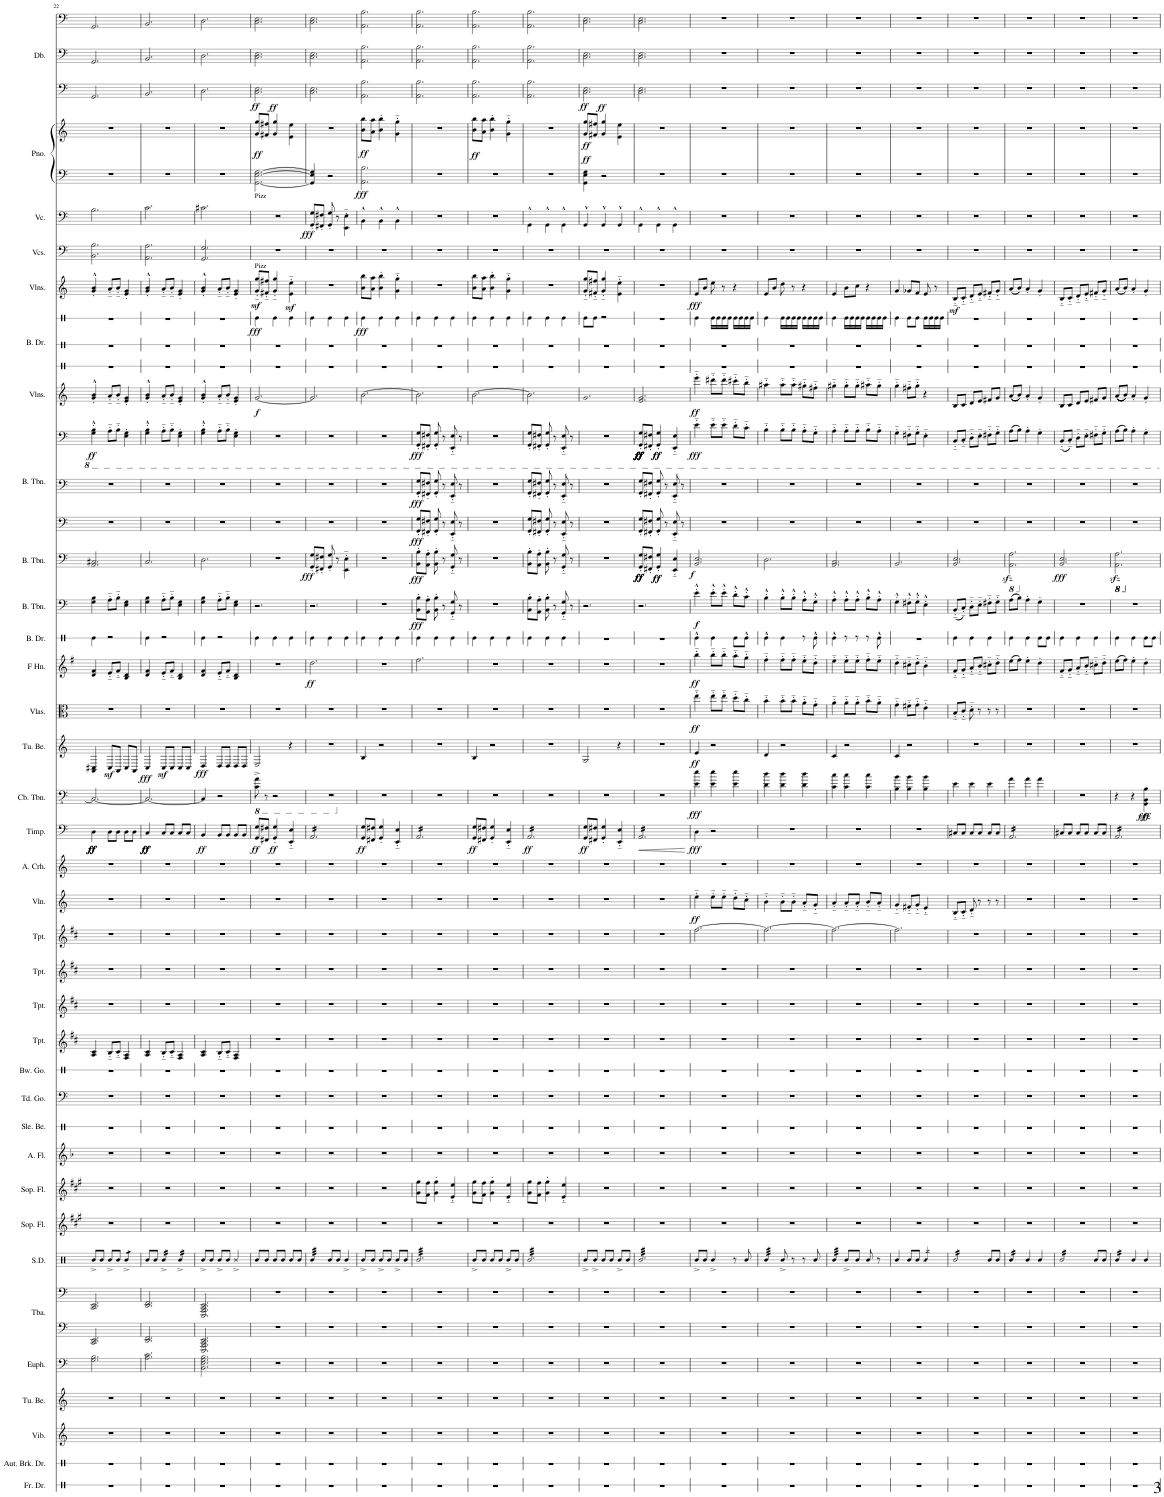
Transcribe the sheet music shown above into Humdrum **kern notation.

**kern	**kern	**kern	**kern	**kern	**kern	**kern	**kern	**kern	**kern	**kern	**kern	**kern	**kern	**kern	**kern	**kern	**kern	**kern	**dynam	**kern	**kern	**dynam	**kern	**dynam	**kern	**dynam	**kern	**dynam	**kern	**dynam	**kern	**kern	**dynam	**kern	**dynam	**kern	**kern	**kern	**dynam	**kern	**dynam	**kern	**kern	**kern	**dynam	**kern	**dynam	**kern	**kern	**dynam	**kern	**kern	**dynam	**kern	**kern	**kern
*part35	*part34	*part33	*part32	*part31	*part30	*part30	*part29	*part28	*part27	*part26	*part25	*part24	*part23	*part22	*part21	*part20	*part19	*part18	*part18	*part17	*part16	*part16	*part15	*part15	*part14	*part14	*part13	*part13	*part12	*part12	*part11	*part10	*part10	*part9	*part9	*part8	*part8	*part8	*part8	*part7	*part7	*part6	*part6	*part6	*part6	*part5	*part5	*part4	*part3	*part3	*part2	*part2	*part2	*part1	*part1	*part1
*staff43	*staff42	*staff41	*staff40	*staff39	*staff38	*staff37	*staff36	*staff35	*staff34	*staff33	*staff32	*staff31	*staff30	*staff29	*staff28	*staff27	*staff26	*staff25	*staff25	*staff24	*staff23	*staff23	*staff22	*staff22	*staff21	*staff21	*staff20	*staff20	*staff19	*staff19	*staff18	*staff17	*staff17	*staff16	*staff16	*staff15	*staff14	*staff13	*staff13/14/15	*staff12	*staff12	*staff11	*staff10	*staff9	*staff9/10/11	*staff8	*staff8	*staff7	*staff6	*staff6	*staff5	*staff4	*staff4/5	*staff3	*staff2	*staff1
*I"Frame Drum	*I"Automobile Brake Drums	*I"Vibraphone	*I"Tubular Bells	*I"Euphonium	*I"Tuba	*	*I"Snare Drum	*I"Soprano Flute	*I"Soprano Flute	*I"Alto Flute	*I"Sleigh Bells	*I"Tuned Gongs	*I"Bowl Gongs	*I"Trumpet	*I"Trumpet	*I"Trumpet	*I"Trumpet	*I"Violin	*	*I"Alto Crumhorn	*I"Timpani	*	*I"Contrabass Trombone	*	*I"Tubular Bells	*	*I"Violas	*	*I"Horn in F	*	*I"Bass Drum	*I"Bass Trombone	*	*I"Bass Trombone	*	*I"Bass Trombone	*	*	*	*I"Violins	*	*I"Bass Drum	*	*	*	*I"Violins	*	*I"Violoncellos	*I"Violoncello	*	*I"Grand Piano	*	*	*I"Double Bass	*	*
*I'Fr. Dr.	*I'Aut. Brk. Dr.	*I'Vib.	*I'Tu. Be.	*I'Euph.	*I'Tba.	*	*I'S.D.	*I'Sop. Fl.	*I'Sop. Fl.	*I'A. Fl.	*I'Sle. Be.	*I'Td. Go.	*I'Bw. Go.	*I'Tpt.	*I'Tpt.	*I'Tpt.	*I'Tpt.	*I'Vln.	*	*I'A. Crh.	*I'Timp.	*	*I'Cb. Tbn.	*	*I'Tu. Be.	*	*I'Vlas.	*	*	*	*I'B. Dr.	*I'B. Tbn.	*	*I'B. Tbn.	*	*I'B. Tbn.	*	*	*	*I'Vlns.	*	*I'B. Dr.	*	*	*	*I'Vlns.	*	*I'Vcs.	*I'Vc.	*	*I'Pno.	*	*	*I'Db.	*	*
!!LO:PB:g=z
*clefX	*clefX	*clefG2	*clefG2	*clefF4	*clefF4	*clefF4	*clefX	*clefG2	*clefG2	*clefG2	*clefX	*clefF4	*clefX	*clefG2	*clefG2	*clefG2	*clefG2	*clefG2	*	*clefG2	*clefF4	*	*clefFv4	*	*clefG2	*	*clefC3	*	*clefG2	*	*clefX	*clefF4	*	*clefF4	*	*clefF4	*clefF4	*clefF4	*	*clefG2	*	*clefX	*clefX	*clefX	*	*clefG2	*	*clefF4	*clefF4	*	*clefF4	*clefG2	*	*clefF4	*clefF4	*clefF4
*	*	*	*	*	*	*	*	*Trd-2c-3	*Trd-2c-3	*Trd3c5	*	*	*Trd7c12	*Trd1c2	*Trd1c2	*Trd1c2	*Trd1c2	*	*	*Trd12c21	*	*	*	*	*	*	*	*	*Trd4c7	*	*	*	*	*	*	*	*	*	*	*	*	*	*	*	*	*	*	*	*	*	*	*	*	*Trd7c12	*Trd7c12	*Trd7c12
*k[]	*k[]	*k[]	*k[]	*k[]	*k[]	*k[]	*k[]	*k[f#c#g#]	*k[f#c#g#]	*k[b-]	*k[]	*k[]	*k[]	*k[f#c#]	*k[f#c#]	*k[f#c#]	*k[f#c#]	*k[]	*	*k[]	*k[]	*	*k[]	*	*k[]	*	*k[]	*	*k[f#]	*	*k[]	*k[]	*	*k[]	*	*k[]	*k[]	*k[]	*	*k[]	*	*k[]	*k[]	*k[]	*	*k[]	*	*k[]	*k[]	*	*k[]	*k[]	*	*k[]	*k[]	*k[]
*M3/4	*M3/4	*M3/4	*M3/4	*M3/4	*M3/4	*M3/4	*M3/4	*M3/4	*M3/4	*M3/4	*M3/4	*M3/4	*M3/4	*M3/4	*M3/4	*M3/4	*M3/4	*M3/4	*	*M3/4	*M3/4	*	*M3/4	*	*M3/4	*	*M3/4	*	*M3/4	*	*M3/4	*M3/4	*	*M3/4	*	*M3/4	*M3/4	*M3/4	*	*M3/4	*	*M3/4	*M3/4	*M3/4	*	*M3/4	*	*M3/4	*M3/4	*	*M3/4	*M3/4	*	*M3/4	*M3/4	*M3/4
=22	=22	=22	=22	=22	=22	=22	=22	=22	=22	=22	=22	=22	=22	=22	=22	=22	=22	=22	=22	=22	=22	=22	=22	=22	=22	=22	=22	=22	=22	=22	=22	=22	=22	=22	=22	=22	=22	=22	=22	=22	=22	=22	=22	=22	=22	=22	=22	=22	=22	=22	=22	=22	=22	=22	=22	=22
!	!	!	!	!	!	!	!	!	!	!	!	!	!	!	!	!	!	!	!	!	!	!LO:DY:b	!	!	!	!	!	!	!	!	!	!	!	!	!	!	!	!	!	!	!	!	!	!	!	!	!	!	!	!	!	!	!	!	!	!
!	!	!	!	!	!	!	!	!	!	!	!	!	!	!	!	!	!	!	!	!	!	!LO:DY:n=1:b	!	!	!	!	!	!	!	!	!	!	!	!	!	!	!	!	!	!	!	!	!	!	!	!	!	!	!	!	!	!	!	!	!	!
!	!	!	!	!	!	!	!	!	!	!	!	!	!	!	!	!	!	!	!	!	!	!LO:DY:n=2:b	!	!	!	!	!	!	!	!	!	!	!	!	!	!	!	!	!LO:DY:b	!	!	!	!	!	!	!	!	!	!	!	!	!	!	!	!	!
2.r	2.r	2.r	2.r	2.G\ 2.B\	2.CC/ 2.EE/	2.CC/ 2.EE/	8R^/L	2.r	2.r	2.r	2.r	2.r	2.r	4A/ 4c#/	2.r	2.r	2.r	2.r	.	2.r	4D\	ff ff ff	2.CC/_	.	4AA/ 4C#X/	.	2.r	.	4d/ 4f#/	.	4Re\	4G\ 4B\	.	2.AA/ 2.C#X/	.	2.r	2.r	4GG\'^^ 4BB\'^^	ff	4g/'^^ 4b/'^^	.	2.r	2.r	2.r	.	4g/'^^ 4b/'^^	.	2.BB\ 2.B\	2.B\	.	2.r	2.r	.	2.GG/	2.GG/	2.GG/
.	.	.	.	.	.	.	8R/J	.	.	.	.	.	.	.	.	.	.	.	.	.	.	.	.	.	.	.	.	.	.	.	.	.	.	.	.	.	.	.	.	.	.	.	.	.	.	.	.	.	.	.	.	.	.	.	.	.
!	!	!	!	!	!	!	!	!	!	!	!	!	!	!	!	!	!	!	!	!	!	!	!	!	!	!LO:DY:b	!	!	!	!	!	!	!	!	!	!	!	!	!	!	!	!	!	!	!	!	!	!	!	!	!	!	!	!	!	!
.	.	.	.	.	.	.	8R^/L	.	.	.	.	.	.	8B'~/L	.	.	.	.	.	.	8D\L	.	.	.	8C#/L	mf	.	.	8e'~/L	.	2r	8A'~\L	.	.	.	.	.	8AA'~\L	.	8a'~/L	.	.	.	.	.	8a'~/L	.	.	.	.	.	.	.	.	.	.
.	.	.	.	.	.	.	8R/J	.	.	.	.	.	.	8c#'~/J	.	.	.	.	.	.	8D\J	.	.	.	8AA/J	.	.	.	8f#'~/J	.	.	8B'~\J	.	.	.	.	.	8BB'~\J	.	8b'~/J	.	.	.	.	.	8b'~/J	.	.	.	.	.	.	.	.	.	.
*	*	*	*	*	*	*	*tremolo	*	*	*	*	*	*	*	*	*	*	*	*	*	*	*	*	*	*	*	*	*	*	*	*	*	*	*	*	*	*	*	*	*	*	*	*	*	*	*	*	*	*	*	*	*	*	*	*	*
.	.	.	.	.	.	.	8R^/L	.	.	.	.	.	.	4F#/ 4A/	.	.	.	.	.	.	8D\L	.	.	.	8C#/L	.	.	.	4B/ 4d/	.	.	4E\ 4G\	.	.	.	.	.	4EE\' 4GG\'	.	4e/' 4g/'	.	.	.	.	.	4e/' 4g/'	.	.	.	.	.	.	.	.	.	.
.	.	.	.	.	.	.	8R^/J	.	.	.	.	.	.	.	.	.	.	.	.	.	8D\J	.	.	.	8AA/J	.	.	.	.	.	.	.	.	.	.	.	.	.	.	.	.	.	.	.	.	.	.	.	.	.	.	.	.	.	.	.
=23	=23	=23	=23	=23	=23	=23	=23	=23	=23	=23	=23	=23	=23	=23	=23	=23	=23	=23	=23	=23	=23	=23	=23	=23	=23	=23	=23	=23	=23	=23	=23	=23	=23	=23	=23	=23	=23	=23	=23	=23	=23	=23	=23	=23	=23	=23	=23	=23	=23	=23	=23	=23	=23	=23	=23	=23
!	!	!	!	!	!	!	!	!	!	!	!	!	!	!	!	!	!	!	!	!	!	!LO:DY:b	!	!	!	!	!	!	!	!	!	!	!	!	!	!	!	!	!	!	!	!	!	!	!	!	!	!	!	!	!	!	!	!	!	!
!	!	!	!	!	!	!	!	!	!	!	!	!	!	!	!	!	!	!	!	!	!	!LO:DY:n=1:b	!	!	!	!	!	!	!	!	!	!	!	!	!	!	!	!	!	!	!	!	!	!	!	!	!	!	!	!	!	!	!	!	!	!
!	!	!	!	!	!	!	!	!	!	!	!	!	!	!	!	!	!	!	!	!	!	!LO:DY:n=2:b	!	!	!	!LO:DY:b	!	!	!	!	!	!	!	!	!	!	!	!	!	!	!	!	!	!	!	!	!	!	!	!	!	!	!	!	!	!
2.r	2.r	2.r	2.r	2.A\ 2.c\	2.DD/ 2.FF/	2.DD/ 2.FF/	8R/L	2.r	2.r	2.r	2.r	2.r	2.r	4A/ 4c#/	2.r	2.r	2.r	2.r	.	2.r	4C/	ff ff ff	2.CC/_	.	4C/	fff	2.r	.	4d/ 4f#/	.	4Re\	4G\ 4B\	.	2.C/	.	2.r	2.r	4GG\'^^ 4BB\'^^	.	4g/'^^ 4b/'^^	.	2.r	2.r	2.r	.	4g/'^^ 4b/'^^	.	2.AA\ 2.A\	2.c\	.	2.r	2.r	.	2.BB/	2.BB/	2.BB/
.	.	.	.	.	.	.	8R/J	.	.	.	.	.	.	.	.	.	.	.	.	.	.	.	.	.	.	.	.	.	.	.	.	.	.	.	.	.	.	.	.	.	.	.	.	.	.	.	.	.	.	.	.	.	.	.	.	.
!	!	!	!	!	!	!	!	!	!	!	!	!	!	!	!	!	!	!	!	!	!	!	!	!	!	!LO:DY:b	!	!	!	!	!	!	!	!	!	!	!	!	!	!	!	!	!	!	!	!	!	!	!	!	!	!	!	!	!	!
.	.	.	.	.	.	.	16R^/LL	.	.	.	.	.	.	8B'~/L	.	.	.	.	.	.	8C/L	.	.	.	8C/L	mf	.	.	8e'~/L	.	2r	8A'~\L	.	.	.	.	.	8AA'~\L	.	8a'~/L	.	.	.	.	.	8a'~/L	.	.	.	.	.	.	.	.	.	.
.	.	.	.	.	.	.	16R^/	.	.	.	.	.	.	.	.	.	.	.	.	.	.	.	.	.	.	.	.	.	.	.	.	.	.	.	.	.	.	.	.	.	.	.	.	.	.	.	.	.	.	.	.	.	.	.	.	.
.	.	.	.	.	.	.	16R^/	.	.	.	.	.	.	8c#'~/J	.	.	.	.	.	.	8C/J	.	.	.	8C/J	.	.	.	8f#'~/J	.	.	8B'~\J	.	.	.	.	.	8BB'~\J	.	8b'~/J	.	.	.	.	.	8b'~/J	.	.	.	.	.	.	.	.	.	.
.	.	.	.	.	.	.	16R^/JJ	.	.	.	.	.	.	.	.	.	.	.	.	.	.	.	.	.	.	.	.	.	.	.	.	.	.	.	.	.	.	.	.	.	.	.	.	.	.	.	.	.	.	.	.	.	.	.	.	.
.	.	.	.	.	.	.	16R^/LL	.	.	.	.	.	.	4F#/ 4A/	.	.	.	.	.	.	8C/L	.	.	.	8C/L	.	.	.	4B/ 4d/	.	.	4E\ 4G\	.	.	.	.	.	4EE\' 4GG\'	.	4e/' 4g/'	.	.	.	.	.	4e/' 4g/'	.	.	.	.	.	.	.	.	.	.
.	.	.	.	.	.	.	16R^/	.	.	.	.	.	.	.	.	.	.	.	.	.	.	.	.	.	.	.	.	.	.	.	.	.	.	.	.	.	.	.	.	.	.	.	.	.	.	.	.	.	.	.	.	.	.	.	.	.
.	.	.	.	.	.	.	16R^/	.	.	.	.	.	.	.	.	.	.	.	.	.	8C/J	.	.	.	8C/J	.	.	.	.	.	.	.	.	.	.	.	.	.	.	.	.	.	.	.	.	.	.	.	.	.	.	.	.	.	.	.
.	.	.	.	.	.	.	16R^/JJ	.	.	.	.	.	.	.	.	.	.	.	.	.	.	.	.	.	.	.	.	.	.	.	.	.	.	.	.	.	.	.	.	.	.	.	.	.	.	.	.	.	.	.	.	.	.	.	.	.
=24	=24	=24	=24	=24	=24	=24	=24	=24	=24	=24	=24	=24	=24	=24	=24	=24	=24	=24	=24	=24	=24	=24	=24	=24	=24	=24	=24	=24	=24	=24	=24	=24	=24	=24	=24	=24	=24	=24	=24	=24	=24	=24	=24	=24	=24	=24	=24	=24	=24	=24	=24	=24	=24	=24	=24	=24
!	!	!	!	!	!	!	!	!	!	!	!	!	!	!	!	!	!	!	!	!	!	!LO:DY:b	!	!	!	!LO:DY:b	!	!	!	!	!	!	!	!	!	!	!	!	!	!	!	!	!	!	!	!	!	!	!	!	!	!	!	!	!	!
2.r	2.r	2.r	2.r	2.BB\ 2.E\ 2.G\ 2.B\	2.EEE/ 2.AAA/ 2.CC/ 2.EE/	2.EEE/ 2.AAA/ 2.CC/ 2.EE/	8R^/L	2.r	2.r	2.r	2.r	2.r	2.r	4A/ 4c#/	2.r	2.r	2.r	2.r	.	2.r	4BB/	ff	4CC/]	.	4D/	fff	2.r	.	4d/ 4f#/	.	4Re\	4G\ 4B\	.	2.D\	.	2.r	2.r	4GG\'^^ 4BB\'^^	.	4g/'^^ 4b/'^^	.	2.r	2.r	2.r	.	4g/'^^ 4b/'^^	.	2.GG/ 2.G/	2.c#X\	.	2.r	2.r	.	2.D\	2.D\	2.D\
.	.	.	.	.	.	.	8R/J	.	.	.	.	.	.	.	.	.	.	.	.	.	.	.	.	.	.	.	.	.	.	.	.	.	.	.	.	.	.	.	.	.	.	.	.	.	.	.	.	.	.	.	.	.	.	.	.	.
.	.	.	.	.	.	.	8R^/L	.	.	.	.	.	.	8B'~/L	.	.	.	.	.	.	8BB/L	.	2r	.	8D/L	.	.	.	8e'~/L	.	2r	8A'~\L	.	.	.	.	.	8AA'~\L	.	8a'~/L	.	.	.	.	.	8a'~/L	.	.	.	.	.	.	.	.	.	.
.	.	.	.	.	.	.	8R/J	.	.	.	.	.	.	8c#'~/J	.	.	.	.	.	.	8BB/J	.	.	.	8D/J	.	.	.	8f#'~/J	.	.	8B'~\J	.	.	.	.	.	8BB'~\J	.	8b'~/J	.	.	.	.	.	8b'~/J	.	.	.	.	.	.	.	.	.	.
.	.	.	.	.	.	.	4R^/	.	.	.	.	.	.	4F#/ 4A/	.	.	.	.	.	.	8BB/L	.	.	.	8D/L	.	.	.	4B/ 4d/	.	.	4E\ 4G\	.	.	.	.	.	4EE\' 4GG\'	.	4e/' 4g/'	.	.	.	.	.	4e/' 4g/'	.	.	.	.	.	.	.	.	.	.
.	.	.	.	.	.	.	.	.	.	.	.	.	.	.	.	.	.	.	.	.	8BB/J	.	.	.	8D/J	.	.	.	.	.	.	.	.	.	.	.	.	.	.	.	.	.	.	.	.	.	.	.	.	.	.	.	.	.	.	.
=25	=25	=25	=25	=25	=25	=25	=25	=25	=25	=25	=25	=25	=25	=25	=25	=25	=25	=25	=25	=25	=25	=25	=25	=25	=25	=25	=25	=25	=25	=25	=25	=25	=25	=25	=25	=25	=25	=25	=25	=25	=25	=25	=25	=25	=25	=25	=25	=25	=25	=25	=25	=25	=25	=25	=25	=25
*	*	*	*	*	*	*	*	*	*	*	*	*	*	*	*	*	*	*	*	*	*	*	*8ba	*	*	*	*	*	*	*	*	*	*	*	*	*	*	*	*	*	*	*	*	*	*	*	*	*	*	*	*	*	*	*	*	*
!	!	!	!	!	!	!	!	!	!	!	!	!	!	!	!	!	!	!	!	!	!	!	!	!	!	!	!	!	!	!	!	!	!	!	!	!	!	!	!	!	!	!	!	!	!	!	!	!	!LO:TX:a:t=Pizz	!	!	!	!	!	!	!
!	!	!	!	!	!	!	!	!	!	!	!	!	!	!	!	!	!	!	!	!	!	!	!	!	!	!	!	!	!	!	!	!	!	!	!	!	!	!	!	!	!	!	!	!	!	!LO:TX:a:t=Pizz	!	!	!	!	!	!	!	!	!	!
!	!	!	!	!	!	!	!	!	!	!	!	!	!	!	!	!	!	!	!	!	!	!LO:DY:b	!	!	!	!	!	!	!	!	!	!	!	!	!	!	!	!	!	!	!LO:DY:b	!	!	!	!LO:DY:b	!	!LO:DY:b	!	!	!	!	!	!LO:DY:a=2	!	!	!
!	!	!	!	!	!	!	!	!	!	!	!	!	!	!	!	!	!	!	!	!	!	!	!	!	!	!	!	!	!	!	!	!	!	!	!	!	!	!	!	!	!	!	!	!	!	!	!	!	!	!	!	!	!LO:DY:n=1:a	!	!	!
2.r	2.r	2.r	2.r	2.r	2.r	2.r	8R/L	2.r	2.r	2.r	2.r	2.r	2.r	2.r	2.r	2.r	2.r	2.r	.	2.r	8GG/ 8G/L	ff	8CC\^ 8AA\^	.	2E/	.	2.r	.	2.r	.	4Re\	2.r	.	2.r	.	2.r	2.r	2.r	.	[2.g/	f	2.r	2.r	4Re\	fff	8g/'~ 8gg/'~L	mf	2.r	2.r	.	[2.GG\ [2.E\ [2.G\	8g/ 8gg/L	ff ff	2.C\ 2.E\	2.C\ 2.E\	2.C\ 2.E\
.	.	.	.	.	.	.	8R/J	.	.	.	.	.	.	.	.	.	.	.	.	.	8FF#X/ 8F#X/J	.	8r	.	.	.	.	.	.	.	.	.	.	.	.	.	.	.	.	.	.	.	.	.	.	8f#X/'~ 8ff#X/'~J	.	.	.	.	.	8f#X/ 8ff#X/J	.	.	.	.
!	!	!	!	!	!	!	!	!	!	!	!	!	!	!	!	!	!	!	!	!	!	!LO:DY:b	!	!	!	!	!	!	!	!	!	!	!	!	!	!	!	!	!	!	!	!	!	!	!	!	!	!	!	!	!	!	!LO:DY:n=2:a	!	!	!
.	.	.	.	.	.	.	8R/L	.	.	.	.	.	.	.	.	.	.	.	.	.	4GG/' 4G/'	ff	2r	.	.	.	.	.	.	.	4Re\	.	.	.	.	.	.	.	.	.	.	.	.	4Re\	.	4g/'~ 4gg/'~	.	.	.	.	.	4g/ 4gg/	ff	.	.	.
.	.	.	.	.	.	.	8R/J	.	.	.	.	.	.	.	.	.	.	.	.	.	.	.	.	.	.	.	.	.	.	.	.	.	.	.	.	.	.	.	.	.	.	.	.	.	.	.	.	.	.	.	.	.	.	.	.	.
!	!	!	!	!	!	!	!	!	!	!	!	!	!	!	!	!	!	!	!	!	!	!	!	!	!	!	!	!	!	!	!	!	!	!	!	!	!	!	!	!	!	!	!	!	!	!	!LO:DY:b	!	!	!	!	!	!	!	!	!
.	.	.	.	.	.	.	8R/L	.	.	.	.	.	.	.	.	.	.	.	.	.	4EE/'~ 4E/'~	.	.	.	4r	.	.	.	.	.	4Re\	.	.	.	.	.	.	.	.	.	.	.	.	4Re\	.	4e\'~ 4ee\'~	mf	.	.	.	.	4e\ 4ee\	.	.	.	.
.	.	.	.	.	.	.	8R/J	.	.	.	.	.	.	.	.	.	.	.	.	.	.	.	.	.	.	.	.	.	.	.	.	.	.	.	.	.	.	.	.	.	.	.	.	.	.	.	.	.	.	.	.	.	.	.	.	.
=26	=26	=26	=26	=26	=26	=26	=26	=26	=26	=26	=26	=26	=26	=26	=26	=26	=26	=26	=26	=26	=26	=26	=26	=26	=26	=26	=26	=26	=26	=26	=26	=26	=26	=26	=26	=26	=26	=26	=26	=26	=26	=26	=26	=26	=26	=26	=26	=26	=26	=26	=26	=26	=26	=26	=26	=26
!	!	!	!	!	!	!	!	!	!	!	!	!	!	!	!	!	!	!	!	!	!	!	!	!	!	!	!	!	!	!LO:DY:b	!	!	!	!	!LO:DY:b	!	!	!	!	!	!	!	!	!	!	!	!	!	!	!LO:DY:b	!	!	!	!	!	!
*	*	*	*	*	*	*	*	*	*	*	*	*	*	*	*	*	*	*	*	*	*tremolo	*	*	*	*	*	*	*	*	*	*	*	*	*	*	*	*	*	*	*	*	*	*	*	*	*	*	*	*	*	*	*	*	*	*	*
2.r	2.r	2.r	2.r	2.r	2.r	2.r	32R/LLL	2.r	2.r	2.r	2.r	2.r	2.r	2.r	2.r	2.r	2.r	2.r	.	2.r	16AA/LL	.	2.r	.	2.r	.	2.r	.	2.dd\	ff	4Re\	2.r	.	8GG/' 8G/'L	fff	2.r	2.r	2.r	.	2.g/]	.	2.r	2.r	4Re\	.	2.r	.	2.r	8GG/' 8G/'L	fff	4GG/] 4E/] 4G/]	2.r	.	2.C\ 2.E\	2.C\ 2.E\	2.C\ 2.E\
.	.	.	.	.	.	.	32R/	.	.	.	.	.	.	.	.	.	.	.	.	.	.	.	.	.	.	.	.	.	.	.	.	.	.	.	.	.	.	.	.	.	.	.	.	.	.	.	.	.	.	.	.	.	.	.	.	.
.	.	.	.	.	.	.	32R/	.	.	.	.	.	.	.	.	.	.	.	.	.	16AA/	.	.	.	.	.	.	.	.	.	.	.	.	.	.	.	.	.	.	.	.	.	.	.	.	.	.	.	.	.	.	.	.	.	.	.
.	.	.	.	.	.	.	32R/	.	.	.	.	.	.	.	.	.	.	.	.	.	.	.	.	.	.	.	.	.	.	.	.	.	.	.	.	.	.	.	.	.	.	.	.	.	.	.	.	.	.	.	.	.	.	.	.	.
.	.	.	.	.	.	.	32R/	.	.	.	.	.	.	.	.	.	.	.	.	.	16AA/	.	.	.	.	.	.	.	.	.	.	.	.	8FF#X/' 8F#X/'J	.	.	.	.	.	.	.	.	.	.	.	.	.	.	8FF#X/' 8F#X/'J	.	.	.	.	.	.	.
.	.	.	.	.	.	.	32R/	.	.	.	.	.	.	.	.	.	.	.	.	.	.	.	.	.	.	.	.	.	.	.	.	.	.	.	.	.	.	.	.	.	.	.	.	.	.	.	.	.	.	.	.	.	.	.	.	.
.	.	.	.	.	.	.	32R/	.	.	.	.	.	.	.	.	.	.	.	.	.	16AA/	.	.	.	.	.	.	.	.	.	.	.	.	.	.	.	.	.	.	.	.	.	.	.	.	.	.	.	.	.	.	.	.	.	.	.
.	.	.	.	.	.	.	32R/JJJ	.	.	.	.	.	.	.	.	.	.	.	.	.	.	.	.	.	.	.	.	.	.	.	.	.	.	.	.	.	.	.	.	.	.	.	.	.	.	.	.	.	.	.	.	.	.	.	.	.
.	.	.	.	.	.	.	8R/L	.	.	.	.	.	.	.	.	.	.	.	.	.	16AA/	.	.	.	.	.	.	.	.	.	4Re\	.	.	8GG/' 8G/'	.	.	.	.	.	.	.	.	.	4Re\	.	.	.	.	8GG/' 8G/'	.	2r	.	.	.	.	.
.	.	.	.	.	.	.	.	.	.	.	.	.	.	.	.	.	.	.	.	.	16AA/	.	.	.	.	.	.	.	.	.	.	.	.	.	.	.	.	.	.	.	.	.	.	.	.	.	.	.	.	.	.	.	.	.	.	.
.	.	.	.	.	.	.	8R/J	.	.	.	.	.	.	.	.	.	.	.	.	.	16AA/	.	.	.	.	.	.	.	.	.	.	.	.	8r	.	.	.	.	.	.	.	.	.	.	.	.	.	.	8r	.	.	.	.	.	.	.
.	.	.	.	.	.	.	.	.	.	.	.	.	.	.	.	.	.	.	.	.	16AA/	.	.	.	.	.	.	.	.	.	.	.	.	.	.	.	.	.	.	.	.	.	.	.	.	.	.	.	.	.	.	.	.	.	.	.
.	.	.	.	.	.	.	4R^/	.	.	.	.	.	.	.	.	.	.	.	.	.	16AA/	.	.	.	.	.	.	.	.	.	4Re\	.	.	4EE\'~ 4E\'~	.	.	.	.	.	.	.	.	.	4Re\	.	.	.	.	4EE\'~ 4E\'~	.	.	.	.	.	.	.
.	.	.	.	.	.	.	.	.	.	.	.	.	.	.	.	.	.	.	.	.	16AA/	.	.	.	.	.	.	.	.	.	.	.	.	.	.	.	.	.	.	.	.	.	.	.	.	.	.	.	.	.	.	.	.	.	.	.
.	.	.	.	.	.	.	.	.	.	.	.	.	.	.	.	.	.	.	.	.	16AA/	.	.	.	.	.	.	.	.	.	.	.	.	.	.	.	.	.	.	.	.	.	.	.	.	.	.	.	.	.	.	.	.	.	.	.
.	.	.	.	.	.	.	.	.	.	.	.	.	.	.	.	.	.	.	.	.	16AA/JJ	.	.	.	.	.	.	.	.	.	.	.	.	.	.	.	.	.	.	.	.	.	.	.	.	.	.	.	.	.	.	.	.	.	.	.
*	*	*	*	*	*	*	*	*	*	*	*	*	*	*	*	*	*	*	*	*	*Xtremolo	*	*	*	*	*	*	*	*	*	*	*	*	*	*	*	*	*	*	*	*	*	*	*	*	*	*	*	*	*	*	*	*	*	*	*
=27	=27	=27	=27	=27	=27	=27	=27	=27	=27	=27	=27	=27	=27	=27	=27	=27	=27	=27	=27	=27	=27	=27	=27	=27	=27	=27	=27	=27	=27	=27	=27	=27	=27	=27	=27	=27	=27	=27	=27	=27	=27	=27	=27	=27	=27	=27	=27	=27	=27	=27	=27	=27	=27	=27	=27	=27
*	*	*	*	*	*	*	*	*	*	*	*	*	*	*	*	*	*	*	*	*	*	*	*X8ba	*	*	*	*	*	*	*	*	*	*	*	*	*	*	*	*	*	*	*	*	*	*	*	*	*	*	*	*	*	*	*	*	*
!	!	!	!	!	!	!	!	!	!	!	!	!	!	!	!	!	!	!	!	!	!	!LO:DY:b	!	!	!	!	!	!	!	!	!	!	!	!	!	!	!	!	!	!	!	!	!	!	!LO:DY:b	!	!	!	!	!	!	!	!LO:DY:b=2	!	!	!
!	!	!	!	!	!	!	!	!	!	!	!	!	!	!	!	!	!	!	!	!	!	!	!	!	!	!	!	!	!	!	!	!	!	!	!	!	!	!	!	!	!	!	!	!	!	!	!	!	!	!	!	!	!LO:DY:n=1:b	!	!	!
2.r	2.r	2.r	2.r	2.r	2.r	2.r	8R^/L	2.r	2.r	2.r	2.r	2.r	2.r	2.r	2.r	2.r	2.r	2.r	.	2.r	8GG/ 8G/L	ff	2.r	.	4B/	.	2.r	.	2.r	.	4Re\	2.r	.	2.r	.	2.r	2.r	2.r	.	[2.b\	.	2.r	2.r	4Re\	fff	8b\ 8bb\L	.	2.r	4BB^^\	.	2.AA\ 2.B\	8b\ 8bb\L	fff ff	2.AA\ 2.B\	2.AA\ 2.B\	2.AA\ 2.B\
.	.	.	.	.	.	.	8R/J	.	.	.	.	.	.	.	.	.	.	.	.	.	8FF#X/ 8F#X/J	.	.	.	.	.	.	.	.	.	.	.	.	.	.	.	.	.	.	.	.	.	.	.	.	8a\ 8aa\J	.	.	.	.	.	8a\ 8aa\J	.	.	.	.
.	.	.	.	.	.	.	8R^/L	.	.	.	.	.	.	.	.	.	.	.	.	.	4GG/' 4G/'	.	.	.	2r	.	.	.	.	.	4Re\	.	.	.	.	.	.	.	.	.	.	.	.	4Re\	.	4b\' 4bb\'	.	.	4BB^^\	.	.	4b\' 4bb\'	.	.	.	.
.	.	.	.	.	.	.	8R/J	.	.	.	.	.	.	.	.	.	.	.	.	.	.	.	.	.	.	.	.	.	.	.	.	.	.	.	.	.	.	.	.	.	.	.	.	.	.	.	.	.	.	.	.	.	.	.	.	.
.	.	.	.	.	.	.	8R^/L	.	.	.	.	.	.	.	.	.	.	.	.	.	4EE/'~ 4E/'~	.	.	.	.	.	.	.	.	.	4Re\	.	.	.	.	.	.	.	.	.	.	.	.	4Re\	.	4g\'~ 4gg\'~	.	.	4BB^^\	.	.	4g\'~ 4gg\'~	.	.	.	.
.	.	.	.	.	.	.	8R/J	.	.	.	.	.	.	.	.	.	.	.	.	.	.	.	.	.	.	.	.	.	.	.	.	.	.	.	.	.	.	.	.	.	.	.	.	.	.	.	.	.	.	.	.	.	.	.	.	.
=28	=28	=28	=28	=28	=28	=28	=28	=28	=28	=28	=28	=28	=28	=28	=28	=28	=28	=28	=28	=28	=28	=28	=28	=28	=28	=28	=28	=28	=28	=28	=28	=28	=28	=28	=28	=28	=28	=28	=28	=28	=28	=28	=28	=28	=28	=28	=28	=28	=28	=28	=28	=28	=28	=28	=28	=28
!	!	!	!	!	!	!	!	!	!	!	!	!	!	!	!	!	!	!	!	!	!	!	!	!	!	!	!	!	!	!	!	!	!LO:DY:b	!	!LO:DY:b	!	!	!	!LO:DY:b=3	!	!	!	!	!	!	!	!	!	!	!	!	!	!	!	!	!
!	!	!	!	!	!	!	!	!	!	!	!	!	!	!	!	!	!	!	!	!	!	!	!	!	!	!	!	!	!	!	!	!	!	!	!	!	!	!	!LO:DY:n=1:b=2	!	!	!	!	!	!	!	!	!	!	!	!	!	!	!	!	!
!	!	!	!	!	!	!	!	!	!	!	!	!	!	!	!	!	!	!	!	!	!	!	!	!	!	!	!	!	!	!	!	!	!	!	!	!	!	!	!LO:DY:n=2:b	!	!	!	!	!	!	!	!	!	!	!	!	!	!	!	!	!
*	*	*	*	*	*	*	*	*	*	*	*	*	*	*	*	*	*	*	*	*	*tremolo	*	*	*	*	*	*	*	*	*	*	*	*	*	*	*	*	*	*	*	*	*	*	*	*	*	*	*	*	*	*	*	*	*	*	*
2.r	2.r	2.r	2.r	2.r	2.r	2.r	32R/LLL	2.r	8g#\ 8gg#\L	2.r	2.r	2.r	2.r	2.r	2.r	2.r	2.r	2.r	.	2.r	16AA/LL	.	2.r	.	2.r	.	2.r	.	2.ff#\	.	4Re\	8BB\' 8B\'L	fff	8BB\' 8B\'L	fff	8GG/' 8G/'L	8GG/' 8G/'L	8GGG/' 8GG/'L	fff fff fff	2.b\]	.	2.r	2.r	4Re\	.	2.r	.	2.r	2.r	.	2.r	2.r	.	2.AA\ 2.B\	2.AA\ 2.B\	2.AA\ 2.B\
.	.	.	.	.	.	.	32R/	.	.	.	.	.	.	.	.	.	.	.	.	.	.	.	.	.	.	.	.	.	.	.	.	.	.	.	.	.	.	.	.	.	.	.	.	.	.	.	.	.	.	.	.	.	.	.	.	.
.	.	.	.	.	.	.	32R/	.	.	.	.	.	.	.	.	.	.	.	.	.	16AA/	.	.	.	.	.	.	.	.	.	.	.	.	.	.	.	.	.	.	.	.	.	.	.	.	.	.	.	.	.	.	.	.	.	.	.
.	.	.	.	.	.	.	32R/	.	.	.	.	.	.	.	.	.	.	.	.	.	.	.	.	.	.	.	.	.	.	.	.	.	.	.	.	.	.	.	.	.	.	.	.	.	.	.	.	.	.	.	.	.	.	.	.	.
.	.	.	.	.	.	.	32R/	.	8f#\ 8ff#\J	.	.	.	.	.	.	.	.	.	.	.	16AA/	.	.	.	.	.	.	.	.	.	.	8AA\' 8A\'J	.	8AA\' 8A\'J	.	8FF#X/' 8F#X/'J	8FF#X/' 8F#X/'J	8FFF#X/' 8FF#X/'J	.	.	.	.	.	.	.	.	.	.	.	.	.	.	.	.	.	.
.	.	.	.	.	.	.	32R/	.	.	.	.	.	.	.	.	.	.	.	.	.	.	.	.	.	.	.	.	.	.	.	.	.	.	.	.	.	.	.	.	.	.	.	.	.	.	.	.	.	.	.	.	.	.	.	.	.
.	.	.	.	.	.	.	32R/	.	.	.	.	.	.	.	.	.	.	.	.	.	16AA/	.	.	.	.	.	.	.	.	.	.	.	.	.	.	.	.	.	.	.	.	.	.	.	.	.	.	.	.	.	.	.	.	.	.	.
.	.	.	.	.	.	.	32R/	.	.	.	.	.	.	.	.	.	.	.	.	.	.	.	.	.	.	.	.	.	.	.	.	.	.	.	.	.	.	.	.	.	.	.	.	.	.	.	.	.	.	.	.	.	.	.	.	.
.	.	.	.	.	.	.	32R/	.	4g#\' 4gg#\'	.	.	.	.	.	.	.	.	.	.	.	16AA/	.	.	.	.	.	.	.	.	.	4Re\	8BB\' 8B\'	.	8BB\' 8B\'	.	8GG/' 8G/'	8GG/' 8G/'	8GGG/' 8GG/'	.	.	.	.	.	4Re\	.	.	.	.	.	.	.	.	.	.	.	.
.	.	.	.	.	.	.	32R/	.	.	.	.	.	.	.	.	.	.	.	.	.	.	.	.	.	.	.	.	.	.	.	.	.	.	.	.	.	.	.	.	.	.	.	.	.	.	.	.	.	.	.	.	.	.	.	.	.
.	.	.	.	.	.	.	32R/	.	.	.	.	.	.	.	.	.	.	.	.	.	16AA/	.	.	.	.	.	.	.	.	.	.	.	.	.	.	.	.	.	.	.	.	.	.	.	.	.	.	.	.	.	.	.	.	.	.	.
.	.	.	.	.	.	.	32R/	.	.	.	.	.	.	.	.	.	.	.	.	.	.	.	.	.	.	.	.	.	.	.	.	.	.	.	.	.	.	.	.	.	.	.	.	.	.	.	.	.	.	.	.	.	.	.	.	.
.	.	.	.	.	.	.	32R/	.	.	.	.	.	.	.	.	.	.	.	.	.	16AA/	.	.	.	.	.	.	.	.	.	.	8r	.	8r	.	8r	8r	8r	.	.	.	.	.	.	.	.	.	.	.	.	.	.	.	.	.	.
.	.	.	.	.	.	.	32R/	.	.	.	.	.	.	.	.	.	.	.	.	.	.	.	.	.	.	.	.	.	.	.	.	.	.	.	.	.	.	.	.	.	.	.	.	.	.	.	.	.	.	.	.	.	.	.	.	.
.	.	.	.	.	.	.	32R/	.	.	.	.	.	.	.	.	.	.	.	.	.	16AA/	.	.	.	.	.	.	.	.	.	.	.	.	.	.	.	.	.	.	.	.	.	.	.	.	.	.	.	.	.	.	.	.	.	.	.
.	.	.	.	.	.	.	32R/	.	.	.	.	.	.	.	.	.	.	.	.	.	.	.	.	.	.	.	.	.	.	.	.	.	.	.	.	.	.	.	.	.	.	.	.	.	.	.	.	.	.	.	.	.	.	.	.	.
.	.	.	.	.	.	.	32R/	.	4e/'~ 4ee/'~	.	.	.	.	.	.	.	.	.	.	.	16AA/	.	.	.	.	.	.	.	.	.	4Re\	8GG/'~ 8G/'~	.	8GG/'~ 8G/'~	.	8EE/'~ 8E/'~	8EE/'~ 8E/'~	8EEE/'~ 8EE/'~	.	.	.	.	.	4Re\	.	.	.	.	.	.	.	.	.	.	.	.
.	.	.	.	.	.	.	32R/	.	.	.	.	.	.	.	.	.	.	.	.	.	.	.	.	.	.	.	.	.	.	.	.	.	.	.	.	.	.	.	.	.	.	.	.	.	.	.	.	.	.	.	.	.	.	.	.	.
.	.	.	.	.	.	.	32R/	.	.	.	.	.	.	.	.	.	.	.	.	.	16AA/	.	.	.	.	.	.	.	.	.	.	.	.	.	.	.	.	.	.	.	.	.	.	.	.	.	.	.	.	.	.	.	.	.	.	.
.	.	.	.	.	.	.	32R/	.	.	.	.	.	.	.	.	.	.	.	.	.	.	.	.	.	.	.	.	.	.	.	.	.	.	.	.	.	.	.	.	.	.	.	.	.	.	.	.	.	.	.	.	.	.	.	.	.
.	.	.	.	.	.	.	32R/	.	.	.	.	.	.	.	.	.	.	.	.	.	16AA/	.	.	.	.	.	.	.	.	.	.	8r	.	8r	.	8r	8r	8r	.	.	.	.	.	.	.	.	.	.	.	.	.	.	.	.	.	.
.	.	.	.	.	.	.	32R/	.	.	.	.	.	.	.	.	.	.	.	.	.	.	.	.	.	.	.	.	.	.	.	.	.	.	.	.	.	.	.	.	.	.	.	.	.	.	.	.	.	.	.	.	.	.	.	.	.
.	.	.	.	.	.	.	32R/	.	.	.	.	.	.	.	.	.	.	.	.	.	16AA/JJ	.	.	.	.	.	.	.	.	.	.	.	.	.	.	.	.	.	.	.	.	.	.	.	.	.	.	.	.	.	.	.	.	.	.	.
*	*	*	*	*	*	*	*	*	*	*	*	*	*	*	*	*	*	*	*	*	*Xtremolo	*	*	*	*	*	*	*	*	*	*	*	*	*	*	*	*	*	*	*	*	*	*	*	*	*	*	*	*	*	*	*	*	*	*	*
.	.	.	.	.	.	.	32R/JJJ	.	.	.	.	.	.	.	.	.	.	.	.	.	.	.	.	.	.	.	.	.	.	.	.	.	.	.	.	.	.	.	.	.	.	.	.	.	.	.	.	.	.	.	.	.	.	.	.	.
=29	=29	=29	=29	=29	=29	=29	=29	=29	=29	=29	=29	=29	=29	=29	=29	=29	=29	=29	=29	=29	=29	=29	=29	=29	=29	=29	=29	=29	=29	=29	=29	=29	=29	=29	=29	=29	=29	=29	=29	=29	=29	=29	=29	=29	=29	=29	=29	=29	=29	=29	=29	=29	=29	=29	=29	=29
!	!	!	!	!	!	!	!	!	!	!	!	!	!	!	!	!	!	!	!	!	!	!LO:DY:b	!	!	!	!	!	!	!	!	!	!	!	!	!	!	!	!	!	!	!	!	!	!	!	!	!	!	!	!	!	!	!LO:DY:b	!	!	!
2.r	2.r	2.r	2.r	2.r	2.r	2.r	8R^/L	2.r	8g#\ 8gg#\L	2.r	2.r	2.r	2.r	2.r	2.r	2.r	2.r	2.r	.	2.r	8GG/ 8G/L	ff	2.r	.	4B/	.	2.r	.	2.r	.	4Re\	2.r	.	2.r	.	2.r	2.r	2.r	.	[2.b\	.	2.r	2.r	4Re\	.	8b\ 8bb\L	.	2.r	2.r	.	2.r	8b\ 8bb\L	ff	2.AA\ 2.B\	2.AA\ 2.B\	2.AA\ 2.B\
.	.	.	.	.	.	.	8R/J	.	8f#\ 8ff#\J	.	.	.	.	.	.	.	.	.	.	.	8FF#X/ 8F#X/J	.	.	.	.	.	.	.	.	.	.	.	.	.	.	.	.	.	.	.	.	.	.	.	.	8a\ 8aa\J	.	.	.	.	.	8a\ 8aa\J	.	.	.	.
.	.	.	.	.	.	.	8R/L	.	4g#\' 4gg#\'	.	.	.	.	.	.	.	.	.	.	.	4GG/' 4G/'	.	.	.	2r	.	.	.	.	.	4Re\	.	.	.	.	.	.	.	.	.	.	.	.	4Re\	.	4b\' 4bb\'	.	.	.	.	.	4b\' 4bb\'	.	.	.	.
.	.	.	.	.	.	.	8R/J	.	.	.	.	.	.	.	.	.	.	.	.	.	.	.	.	.	.	.	.	.	.	.	.	.	.	.	.	.	.	.	.	.	.	.	.	.	.	.	.	.	.	.	.	.	.	.	.	.
.	.	.	.	.	.	.	8R^/L	.	4e/'~ 4ee/'~	.	.	.	.	.	.	.	.	.	.	.	4EE/'~ 4E/'~	.	.	.	.	.	.	.	.	.	4Re\	.	.	.	.	.	.	.	.	.	.	.	.	4Re\	.	4g\'~ 4gg\'~	.	.	.	.	.	4g\'~ 4gg\'~	.	.	.	.
.	.	.	.	.	.	.	8R/J	.	.	.	.	.	.	.	.	.	.	.	.	.	.	.	.	.	.	.	.	.	.	.	.	.	.	.	.	.	.	.	.	.	.	.	.	.	.	.	.	.	.	.	.	.	.	.	.	.
=30	=30	=30	=30	=30	=30	=30	=30	=30	=30	=30	=30	=30	=30	=30	=30	=30	=30	=30	=30	=30	=30	=30	=30	=30	=30	=30	=30	=30	=30	=30	=30	=30	=30	=30	=30	=30	=30	=30	=30	=30	=30	=30	=30	=30	=30	=30	=30	=30	=30	=30	=30	=30	=30	=30	=30	=30
!	!	!	!	!	!	!	!	!	!	!	!	!	!	!	!	!	!	!	!	!	!	!LO:DY:b	!	!	!	!	!	!	!	!	!	!	!	!	!	!	!	!	!	!	!	!	!	!	!	!	!	!	!	!	!	!	!	!	!	!
*	*	*	*	*	*	*	*	*	*	*	*	*	*	*	*	*	*	*	*	*	*tremolo	*	*	*	*	*	*	*	*	*	*	*	*	*	*	*	*	*	*	*	*	*	*	*	*	*	*	*	*	*	*	*	*	*	*	*
2.r	2.r	2.r	2.r	2.r	2.r	2.r	32R/LLL	2.r	8g#\ 8gg#\L	2.r	2.r	2.r	2.r	2.r	2.r	2.r	2.r	2.r	.	2.r	16AA/LL	ff	2.r	.	2.r	.	2.r	.	2.r	.	4Re\	8BB\' 8B\'L	.	8BB\' 8B\'L	.	8GG/' 8G/'L	8GG/' 8G/'L	8GGG/' 8GG/'L	.	2.b\]	.	2.r	2.r	4Re\	.	2.r	.	2.r	4GG^^\	.	2.r	2.r	.	2.AA\ 2.B\	2.AA\ 2.B\	2.AA\ 2.B\
.	.	.	.	.	.	.	32R/	.	.	.	.	.	.	.	.	.	.	.	.	.	.	.	.	.	.	.	.	.	.	.	.	.	.	.	.	.	.	.	.	.	.	.	.	.	.	.	.	.	.	.	.	.	.	.	.	.
.	.	.	.	.	.	.	32R/	.	.	.	.	.	.	.	.	.	.	.	.	.	16AA/	.	.	.	.	.	.	.	.	.	.	.	.	.	.	.	.	.	.	.	.	.	.	.	.	.	.	.	.	.	.	.	.	.	.	.
.	.	.	.	.	.	.	32R/	.	.	.	.	.	.	.	.	.	.	.	.	.	.	.	.	.	.	.	.	.	.	.	.	.	.	.	.	.	.	.	.	.	.	.	.	.	.	.	.	.	.	.	.	.	.	.	.	.
.	.	.	.	.	.	.	32R/	.	8f#\ 8ff#\J	.	.	.	.	.	.	.	.	.	.	.	16AA/	.	.	.	.	.	.	.	.	.	.	8AA\' 8A\'J	.	8AA\' 8A\'J	.	8FF#X/' 8F#X/'J	8FF#X/' 8F#X/'J	8FFF#X/' 8FF#X/'J	.	.	.	.	.	.	.	.	.	.	.	.	.	.	.	.	.	.
.	.	.	.	.	.	.	32R/	.	.	.	.	.	.	.	.	.	.	.	.	.	.	.	.	.	.	.	.	.	.	.	.	.	.	.	.	.	.	.	.	.	.	.	.	.	.	.	.	.	.	.	.	.	.	.	.	.
.	.	.	.	.	.	.	32R/	.	.	.	.	.	.	.	.	.	.	.	.	.	16AA/	.	.	.	.	.	.	.	.	.	.	.	.	.	.	.	.	.	.	.	.	.	.	.	.	.	.	.	.	.	.	.	.	.	.	.
.	.	.	.	.	.	.	32R/	.	.	.	.	.	.	.	.	.	.	.	.	.	.	.	.	.	.	.	.	.	.	.	.	.	.	.	.	.	.	.	.	.	.	.	.	.	.	.	.	.	.	.	.	.	.	.	.	.
.	.	.	.	.	.	.	32R/	.	4g#\' 4gg#\'	.	.	.	.	.	.	.	.	.	.	.	16AA/	.	.	.	.	.	.	.	.	.	4Re\	8BB\' 8B\'	.	8BB\' 8B\'	.	8GG/' 8G/'	8GG/' 8G/'	8GGG/' 8GG/'	.	.	.	.	.	4Re\	.	.	.	.	4GG^^\	.	.	.	.	.	.	.
.	.	.	.	.	.	.	32R/	.	.	.	.	.	.	.	.	.	.	.	.	.	.	.	.	.	.	.	.	.	.	.	.	.	.	.	.	.	.	.	.	.	.	.	.	.	.	.	.	.	.	.	.	.	.	.	.	.
.	.	.	.	.	.	.	32R/	.	.	.	.	.	.	.	.	.	.	.	.	.	16AA/	.	.	.	.	.	.	.	.	.	.	.	.	.	.	.	.	.	.	.	.	.	.	.	.	.	.	.	.	.	.	.	.	.	.	.
.	.	.	.	.	.	.	32R/	.	.	.	.	.	.	.	.	.	.	.	.	.	.	.	.	.	.	.	.	.	.	.	.	.	.	.	.	.	.	.	.	.	.	.	.	.	.	.	.	.	.	.	.	.	.	.	.	.
.	.	.	.	.	.	.	32R/	.	.	.	.	.	.	.	.	.	.	.	.	.	16AA/	.	.	.	.	.	.	.	.	.	.	8r	.	8r	.	8r	8r	8r	.	.	.	.	.	.	.	.	.	.	.	.	.	.	.	.	.	.
.	.	.	.	.	.	.	32R/	.	.	.	.	.	.	.	.	.	.	.	.	.	.	.	.	.	.	.	.	.	.	.	.	.	.	.	.	.	.	.	.	.	.	.	.	.	.	.	.	.	.	.	.	.	.	.	.	.
.	.	.	.	.	.	.	32R/	.	.	.	.	.	.	.	.	.	.	.	.	.	16AA/	.	.	.	.	.	.	.	.	.	.	.	.	.	.	.	.	.	.	.	.	.	.	.	.	.	.	.	.	.	.	.	.	.	.	.
.	.	.	.	.	.	.	32R/	.	.	.	.	.	.	.	.	.	.	.	.	.	.	.	.	.	.	.	.	.	.	.	.	.	.	.	.	.	.	.	.	.	.	.	.	.	.	.	.	.	.	.	.	.	.	.	.	.
.	.	.	.	.	.	.	32R/	.	4e/'~ 4ee/'~	.	.	.	.	.	.	.	.	.	.	.	16AA/	.	.	.	.	.	.	.	.	.	4Re\	8GG/'~ 8G/'~	.	8GG/'~ 8G/'~	.	8EE/'~ 8E/'~	8EE/'~ 8E/'~	8EEE/'~ 8EE/'~	.	.	.	.	.	4Re\	.	.	.	.	4GG^^\	.	.	.	.	.	.	.
.	.	.	.	.	.	.	32R/	.	.	.	.	.	.	.	.	.	.	.	.	.	.	.	.	.	.	.	.	.	.	.	.	.	.	.	.	.	.	.	.	.	.	.	.	.	.	.	.	.	.	.	.	.	.	.	.	.
.	.	.	.	.	.	.	32R/	.	.	.	.	.	.	.	.	.	.	.	.	.	16AA/	.	.	.	.	.	.	.	.	.	.	.	.	.	.	.	.	.	.	.	.	.	.	.	.	.	.	.	.	.	.	.	.	.	.	.
.	.	.	.	.	.	.	32R/	.	.	.	.	.	.	.	.	.	.	.	.	.	.	.	.	.	.	.	.	.	.	.	.	.	.	.	.	.	.	.	.	.	.	.	.	.	.	.	.	.	.	.	.	.	.	.	.	.
.	.	.	.	.	.	.	32R/	.	.	.	.	.	.	.	.	.	.	.	.	.	16AA/	.	.	.	.	.	.	.	.	.	.	8r	.	8r	.	8r	8r	8r	.	.	.	.	.	.	.	.	.	.	.	.	.	.	.	.	.	.
.	.	.	.	.	.	.	32R/	.	.	.	.	.	.	.	.	.	.	.	.	.	.	.	.	.	.	.	.	.	.	.	.	.	.	.	.	.	.	.	.	.	.	.	.	.	.	.	.	.	.	.	.	.	.	.	.	.
.	.	.	.	.	.	.	32R/	.	.	.	.	.	.	.	.	.	.	.	.	.	16AA/JJ	.	.	.	.	.	.	.	.	.	.	.	.	.	.	.	.	.	.	.	.	.	.	.	.	.	.	.	.	.	.	.	.	.	.	.
*	*	*	*	*	*	*	*	*	*	*	*	*	*	*	*	*	*	*	*	*	*Xtremolo	*	*	*	*	*	*	*	*	*	*	*	*	*	*	*	*	*	*	*	*	*	*	*	*	*	*	*	*	*	*	*	*	*	*	*
.	.	.	.	.	.	.	32R/JJJ	.	.	.	.	.	.	.	.	.	.	.	.	.	.	.	.	.	.	.	.	.	.	.	.	.	.	.	.	.	.	.	.	.	.	.	.	.	.	.	.	.	.	.	.	.	.	.	.	.
=31	=31	=31	=31	=31	=31	=31	=31	=31	=31	=31	=31	=31	=31	=31	=31	=31	=31	=31	=31	=31	=31	=31	=31	=31	=31	=31	=31	=31	=31	=31	=31	=31	=31	=31	=31	=31	=31	=31	=31	=31	=31	=31	=31	=31	=31	=31	=31	=31	=31	=31	=31	=31	=31	=31	=31	=31
!	!	!	!	!	!	!	!	!	!	!	!	!	!	!	!	!	!	!	!	!	!	!LO:DY:b	!	!	!	!	!	!	!	!	!	!	!	!	!	!	!	!	!	!	!	!	!	!	!	!	!	!	!	!	!	!	!LO:DY:a=2	!	!	!
!	!	!	!	!	!	!	!	!	!	!	!	!	!	!	!	!	!	!	!	!	!	!	!	!	!	!	!	!	!	!	!	!	!	!	!	!	!	!	!	!	!	!	!	!	!	!	!	!	!	!	!	!	!LO:DY:n=1:b	!	!	!
!	!	!	!	!	!	!	!	!	!	!	!	!	!	!	!	!	!	!	!	!	!	!	!	!	!	!	!	!	!	!	!	!	!	!	!	!	!	!	!	!	!	!	!	!	!	!	!	!	!	!	!	!	!LO:DY:n=2:a	!	!	!
2.r	2.r	2.r	2.r	2.r	2.r	2.r	8R^/L	2.r	2.r	2.r	2.r	2.r	2.r	2.r	2.r	2.r	2.r	2.r	.	2.r	8GG/ 8G/L	ff	2.r	.	2G/	.	2.r	.	2.r	.	2.r	2.r	.	2.r	.	2.r	2.r	2.r	.	2.g	.	2.r	2.r	8Re\L	.	8g/'~ 8gg/'~L	.	2.r	4GG^^/	.	4GG\ 4E\ 4G\	8g/ 8gg/L	ff ff ff	2.C\ 2.E\	2.C\ 2.E\	2.C\ 2.E\
.	.	.	.	.	.	.	8R^/J	.	.	.	.	.	.	.	.	.	.	.	.	.	8FF#X/ 8F#X/J	.	.	.	.	.	.	.	.	.	.	.	.	.	.	.	.	.	.	.	.	.	.	8Re\J	.	8f#X/'~ 8ff#X/'~J	.	.	.	.	.	8f#X/ 8ff#X/J	.	.	.	.
!	!	!	!	!	!	!	!	!	!	!	!	!	!	!	!	!	!	!	!	!	!	!	!	!	!	!	!	!	!	!	!	!	!	!	!	!	!	!	!	!	!	!	!	!	!	!	!	!	!	!	!	!	!LO:DY:n=3:a	!	!	!
.	.	.	.	.	.	.	8R/L	.	.	.	.	.	.	.	.	.	.	.	.	.	4GG/' 4G/'	.	.	.	.	.	.	.	.	.	.	.	.	.	.	.	.	.	.	.	.	.	.	2r	.	4g/'~ 4gg/'~	.	.	4GG^^/	.	2r	4g/ 4gg/	ff	.	.	.
.	.	.	.	.	.	.	8R/J	.	.	.	.	.	.	.	.	.	.	.	.	.	.	.	.	.	.	.	.	.	.	.	.	.	.	.	.	.	.	.	.	.	.	.	.	.	.	.	.	.	.	.	.	.	.	.	.	.
.	.	.	.	.	.	.	8R^/L	.	.	.	.	.	.	.	.	.	.	.	.	.	4EE/'~ 4E/'~	.	.	.	4r	.	.	.	.	.	.	.	.	.	.	.	.	.	.	.	.	.	.	.	.	4e\'~ 4ee\'~	.	.	4GG^^/	.	.	4e\ 4ee\	.	.	.	.
.	.	.	.	.	.	.	8R/J	.	.	.	.	.	.	.	.	.	.	.	.	.	.	.	.	.	.	.	.	.	.	.	.	.	.	.	.	.	.	.	.	.	.	.	.	.	.	.	.	.	.	.	.	.	.	.	.	.
=32	=32	=32	=32	=32	=32	=32	=32	=32	=32	=32	=32	=32	=32	=32	=32	=32	=32	=32	=32	=32	=32	=32	=32	=32	=32	=32	=32	=32	=32	=32	=32	=32	=32	=32	=32	=32	=32	=32	=32	=32	=32	=32	=32	=32	=32	=32	=32	=32	=32	=32	=32	=32	=32	=32	=32	=32
!	!	!	!	!	!	!	!	!	!	!	!	!	!	!	!	!	!	!	!	!	!	!LO:HP:b	!	!	!	!	!	!	!	!	!	!	!	!	!LO:DY:b	!	!	!	!	!	!	!	!	!	!	!	!	!	!	!	!	!	!	!	!	!
!	!	!	!	!	!	!	!	!	!	!	!	!	!	!	!	!	!	!	!	!	!	!	!	!	!	!	!	!	!	!	!	!	!	!	!LO:DY:n=1:b	!	!	!	!	!	!	!	!	!	!	!	!	!	!	!	!	!	!	!	!	!
!	!	!	!	!	!	!	!	!	!	!	!	!	!	!	!	!	!	!	!	!	!	!	!	!	!	!	!	!	!	!	!	!	!	!	!LO:DY:n=2:b	!	!	!	!LO:DY:b	!	!	!	!	!	!	!	!	!	!	!	!	!	!	!	!	!
!	!	!	!	!	!	!	!	!	!	!	!	!	!	!	!	!	!	!	!	!	!	!	!	!	!	!	!	!	!	!	!	!	!	!	!	!	!	!	!LO:DY:n=1:b	!	!	!	!	!	!	!	!	!	!	!	!	!	!	!	!	!
!	!	!	!	!	!	!	!	!	!	!	!	!	!	!	!	!	!	!	!	!	!	!	!	!	!	!	!	!	!	!	!	!	!	!	!	!	!	!	!LO:DY:n=2:b	!	!	!	!	!	!	!	!	!	!	!	!	!	!	!	!	!
!	!	!	!	!	!	!	!	!	!	!	!	!	!	!	!	!	!	!	!	!	!	!	!	!	!	!	!	!	!	!	!	!	!	!	!	!	!	!	!LO:DY:n=3:b	!	!	!	!	!	!	!	!	!	!	!	!	!	!	!	!	!
!	!	!	!	!	!	!	!	!	!	!	!	!	!	!	!	!	!	!	!	!	!	!	!	!	!	!	!	!	!	!	!	!	!	!	!	!	!	!	!LO:DY:n=4:b	!	!	!	!	!	!	!	!	!	!	!	!	!	!	!	!	!
!	!	!	!	!	!	!	!	!	!	!	!	!	!	!	!	!	!	!	!	!	!	!	!	!	!	!	!	!	!	!	!	!	!	!	!	!	!	!	!LO:DY:n=5:b	!	!	!	!	!	!	!	!	!	!	!	!	!	!	!	!	!
*	*	*	*	*	*	*	*	*	*	*	*	*	*	*	*	*	*	*	*	*	*tremolo	*	*	*	*	*	*	*	*	*	*	*	*	*	*	*	*	*	*	*	*	*	*	*	*	*	*	*	*	*	*	*	*	*	*	*
2.r	2.r	2.r	2.r	2.r	2.r	2.r	32R/LLL	2.r	2.r	2.r	2.r	2.r	2.r	2.r	2.r	2.r	2.r	2.r	.	2.r	16AA/LL	<	2.r	.	2.r	.	2.r	.	2.r	.	2.r	2.r	.	8GG/' 8G/'L	ff ff ff	8GG/' 8G/'L	8GG/' 8G/'L	8GGG/' 8GG/'L	ff ff ff ff ff ff	2.e/ 2.g/	.	2.r	2.r	2.r	.	2.r	.	2.r	4GG^^\	.	2.r	2.r	.	2.C\ 2.E\	2.C\ 2.E\	2.C\ 2.E\
.	.	.	.	.	.	.	32R/	.	.	.	.	.	.	.	.	.	.	.	.	.	.	.	.	.	.	.	.	.	.	.	.	.	.	.	.	.	.	.	.	.	.	.	.	.	.	.	.	.	.	.	.	.	.	.	.	.
.	.	.	.	.	.	.	32R/	.	.	.	.	.	.	.	.	.	.	.	.	.	16AA/	.	.	.	.	.	.	.	.	.	.	.	.	.	.	.	.	.	.	.	.	.	.	.	.	.	.	.	.	.	.	.	.	.	.	.
.	.	.	.	.	.	.	32R/	.	.	.	.	.	.	.	.	.	.	.	.	.	.	.	.	.	.	.	.	.	.	.	.	.	.	.	.	.	.	.	.	.	.	.	.	.	.	.	.	.	.	.	.	.	.	.	.	.
.	.	.	.	.	.	.	32R/	.	.	.	.	.	.	.	.	.	.	.	.	.	16AA/	.	.	.	.	.	.	.	.	.	.	.	.	8FF#X/' 8F#X/'J	.	8FF#X/' 8F#X/'J	8FF#X/' 8F#X/'J	8FFF#X/' 8FF#X/'J	.	.	.	.	.	.	.	.	.	.	.	.	.	.	.	.	.	.
.	.	.	.	.	.	.	32R/	.	.	.	.	.	.	.	.	.	.	.	.	.	.	.	.	.	.	.	.	.	.	.	.	.	.	.	.	.	.	.	.	.	.	.	.	.	.	.	.	.	.	.	.	.	.	.	.	.
.	.	.	.	.	.	.	32R/	.	.	.	.	.	.	.	.	.	.	.	.	.	16AA/	.	.	.	.	.	.	.	.	.	.	.	.	.	.	.	.	.	.	.	.	.	.	.	.	.	.	.	.	.	.	.	.	.	.	.
.	.	.	.	.	.	.	32R/	.	.	.	.	.	.	.	.	.	.	.	.	.	.	.	.	.	.	.	.	.	.	.	.	.	.	.	.	.	.	.	.	.	.	.	.	.	.	.	.	.	.	.	.	.	.	.	.	.
!	!	!	!	!	!	!	!	!	!	!	!	!	!	!	!	!	!	!	!	!	!	!	!	!	!	!	!	!	!	!	!	!	!	!	!LO:DY:n=3:b	!	!	!	!	!	!	!	!	!	!	!	!	!	!	!	!	!	!	!	!	!
!	!	!	!	!	!	!	!	!	!	!	!	!	!	!	!	!	!	!	!	!	!	!	!	!	!	!	!	!	!	!	!	!	!	!	!LO:DY:n=4:b	!	!	!	!LO:DY:n=6:b	!	!	!	!	!	!	!	!	!	!	!	!	!	!	!	!	!
!	!	!	!	!	!	!	!	!	!	!	!	!	!	!	!	!	!	!	!	!	!	!	!	!	!	!	!	!	!	!	!	!	!	!	!	!	!	!	!LO:DY:n=7:b	!	!	!	!	!	!	!	!	!	!	!	!	!	!	!	!	!
.	.	.	.	.	.	.	32R/	.	.	.	.	.	.	.	.	.	.	.	.	.	16AA/	.	.	.	.	.	.	.	.	.	.	.	.	4GG/' 4G/'	ff ff	8GG/' 8G/'	8GG/' 8G/'	4GGG/' 4GG/'	ff ff	.	.	.	.	.	.	.	.	.	4GG^^\	.	.	.	.	.	.	.
.	.	.	.	.	.	.	32R/	.	.	.	.	.	.	.	.	.	.	.	.	.	.	.	.	.	.	.	.	.	.	.	.	.	.	.	.	.	.	.	.	.	.	.	.	.	.	.	.	.	.	.	.	.	.	.	.	.
.	.	.	.	.	.	.	32R/	.	.	.	.	.	.	.	.	.	.	.	.	.	16AA/	.	.	.	.	.	.	.	.	.	.	.	.	.	.	.	.	.	.	.	.	.	.	.	.	.	.	.	.	.	.	.	.	.	.	.
.	.	.	.	.	.	.	32R/	.	.	.	.	.	.	.	.	.	.	.	.	.	.	.	.	.	.	.	.	.	.	.	.	.	.	.	.	.	.	.	.	.	.	.	.	.	.	.	.	.	.	.	.	.	.	.	.	.
.	.	.	.	.	.	.	32R/	.	.	.	.	.	.	.	.	.	.	.	.	.	16AA/	.	.	.	.	.	.	.	.	.	.	.	.	.	.	8r	8r	.	.	.	.	.	.	.	.	.	.	.	.	.	.	.	.	.	.	.
.	.	.	.	.	.	.	32R/	.	.	.	.	.	.	.	.	.	.	.	.	.	.	.	.	.	.	.	.	.	.	.	.	.	.	.	.	.	.	.	.	.	.	.	.	.	.	.	.	.	.	.	.	.	.	.	.	.
.	.	.	.	.	.	.	32R/	.	.	.	.	.	.	.	.	.	.	.	.	.	16AA/	.	.	.	.	.	.	.	.	.	.	.	.	.	.	.	.	.	.	.	.	.	.	.	.	.	.	.	.	.	.	.	.	.	.	.
.	.	.	.	.	.	.	32R/	.	.	.	.	.	.	.	.	.	.	.	.	.	.	.	.	.	.	.	.	.	.	.	.	.	.	.	.	.	.	.	.	.	.	.	.	.	.	.	.	.	.	.	.	.	.	.	.	.
.	.	.	.	.	.	.	32R/	.	.	.	.	.	.	.	.	.	.	.	.	.	16AA/	.	.	.	.	.	.	.	.	.	.	.	.	4EE/'~ 4E/'~	.	8EE/'~ 8E/'~	8EE/'~ 8E/'~	4EEE/'~ 4EE/'~	.	.	.	.	.	.	.	.	.	.	4GG^^\	.	.	.	.	.	.	.
.	.	.	.	.	.	.	32R/	.	.	.	.	.	.	.	.	.	.	.	.	.	.	.	.	.	.	.	.	.	.	.	.	.	.	.	.	.	.	.	.	.	.	.	.	.	.	.	.	.	.	.	.	.	.	.	.	.
.	.	.	.	.	.	.	32R/	.	.	.	.	.	.	.	.	.	.	.	.	.	16AA/	.	.	.	.	.	.	.	.	.	.	.	.	.	.	.	.	.	.	.	.	.	.	.	.	.	.	.	.	.	.	.	.	.	.	.
.	.	.	.	.	.	.	32R/	.	.	.	.	.	.	.	.	.	.	.	.	.	.	.	.	.	.	.	.	.	.	.	.	.	.	.	.	.	.	.	.	.	.	.	.	.	.	.	.	.	.	.	.	.	.	.	.	.
.	.	.	.	.	.	.	32R/	.	.	.	.	.	.	.	.	.	.	.	.	.	16AA/	.	.	.	.	.	.	.	.	.	.	.	.	.	.	8r	8r	.	.	.	.	.	.	.	.	.	.	.	.	.	.	.	.	.	.	.
.	.	.	.	.	.	.	32R/	.	.	.	.	.	.	.	.	.	.	.	.	.	.	.	.	.	.	.	.	.	.	.	.	.	.	.	.	.	.	.	.	.	.	.	.	.	.	.	.	.	.	.	.	.	.	.	.	.
.	.	.	.	.	.	.	32R/	.	.	.	.	.	.	.	.	.	.	.	.	.	16AA/JJ	.	.	.	.	.	.	.	.	.	.	.	.	.	.	.	.	.	.	.	.	.	.	.	.	.	.	.	.	.	.	.	.	.	.	.
*	*	*	*	*	*	*	*	*	*	*	*	*	*	*	*	*	*	*	*	*	*Xtremolo	*	*	*	*	*	*	*	*	*	*	*	*	*	*	*	*	*	*	*	*	*	*	*	*	*	*	*	*	*	*	*	*	*	*	*
.	.	.	.	.	.	.	32R/JJJ	.	.	.	.	.	.	.	.	.	.	.	.	.	.	.	.	.	.	.	.	.	.	.	.	.	.	.	.	.	.	.	.	.	.	.	.	.	.	.	.	.	.	.	.	.	.	.	.	.
.	.	.	.	.	.	.	.	.	.	.	.	.	.	.	.	.	.	.	.	.	.	[	.	.	.	.	.	.	.	.	.	.	.	.	.	.	.	.	.	.	.	.	.	.	.	.	.	.	.	.	.	.	.	.	.	.
=33	=33	=33	=33	=33	=33	=33	=33	=33	=33	=33	=33	=33	=33	=33	=33	=33	=33	=33	=33	=33	=33	=33	=33	=33	=33	=33	=33	=33	=33	=33	=33	=33	=33	=33	=33	=33	=33	=33	=33	=33	=33	=33	=33	=33	=33	=33	=33	=33	=33	=33	=33	=33	=33	=33	=33	=33
!	!	!	!	!	!	!	!	!	!	!	!	!	!	!	!	!	!	!	!LO:DY:b	!	!	!LO:DY:b	!	!LO:DY:b	!	!LO:DY:b	!	!LO:DY:b	!	!LO:DY:b	!	!	!LO:DY:b	!	!LO:DY:b	!	!	!	!LO:DY:b	!	!LO:DY:b	!	!	!	!	!	!LO:DY:b	!	!	!	!	!	!	!	!	!
2.r	2.r	2.r	2.r	2.r	2.r	2.r	8R^/L	2.r	2.r	2.r	2.r	2.r	2.r	2.r	2.r	2.r	[2.ff#\	4ee'~\	ff	2.r	4D\	fff	4E\ 4e\	fff	4e/	ff	4ee'~\	ff	4bb'~\	ff	4Re^^\	4e'^^\	f	2.BB/ 2.E/	f	2.r	2.r	4E'~\	fff	4eee'~\	ff	2.r	2.r	4Re\	.	8e/L	fff	2.r	2.r	.	2.r	2.r	.	2.r	2.r	2.r
.	.	.	.	.	.	.	8R/J	.	.	.	.	.	.	.	.	.	.	.	.	.	.	.	.	.	.	.	.	.	.	.	.	.	.	.	.	.	.	.	.	.	.	.	.	.	.	8b/J	.	.	.	.	.	.	.	.	.	.
.	.	.	.	.	.	.	4R^/	.	.	.	.	.	.	.	.	.	.	8ee'~\L	.	.	2r	.	4E\ 4e\	.	2r	.	8ee'~\L	.	8bb'~\L	.	4Re\	8e'^^\L	.	.	.	.	.	8E'~\L	.	8ddd#X'~\L	.	.	.	16Re\LL	.	8ee\	.	.	.	.	.	.	.	.	.	.
.	.	.	.	.	.	.	.	.	.	.	.	.	.	.	.	.	.	.	.	.	.	.	.	.	.	.	.	.	.	.	.	.	.	.	.	.	.	.	.	.	.	.	.	16Re\	.	.	.	.	.	.	.	.	.	.	.	.
.	.	.	.	.	.	.	.	.	.	.	.	.	.	.	.	.	.	8ee'~\J	.	.	.	.	.	.	.	.	8ee'~\J	.	8bb'~\J	.	.	8e'^^\J	.	.	.	.	.	8E'~\J	.	8ddd#'~\J	.	.	.	16Re\	.	8r	.	.	.	.	.	.	.	.	.	.
.	.	.	.	.	.	.	.	.	.	.	.	.	.	.	.	.	.	.	.	.	.	.	.	.	.	.	.	.	.	.	.	.	.	.	.	.	.	.	.	.	.	.	.	16Re\JJ	.	.	.	.	.	.	.	.	.	.	.	.
.	.	.	.	.	.	.	8r	.	.	.	.	.	.	.	.	.	.	8dd'~\L	.	.	.	.	4E\ 4e\	.	.	.	8dd'~\L	.	8aa'~\L	.	8Re\L	8d'^^\L	.	.	.	.	.	8D'~\L	.	8ccc#X'~\L	.	.	.	16Re\LL	.	4r	.	.	.	.	.	.	.	.	.	.
.	.	.	.	.	.	.	.	.	.	.	.	.	.	.	.	.	.	.	.	.	.	.	.	.	.	.	.	.	.	.	.	.	.	.	.	.	.	.	.	.	.	.	.	16Re\	.	.	.	.	.	.	.	.	.	.	.	.
.	.	.	.	.	.	.	8R/	.	.	.	.	.	.	.	.	.	.	8cc'~\J	.	.	.	.	.	.	.	.	8cc'~\J	.	8gg'~\J	.	8Re^^\J	8c'^^\J	.	.	.	.	.	8C'~\J	.	8bb'~\J	.	.	.	16Re\	.	.	.	.	.	.	.	.	.	.	.	.
.	.	.	.	.	.	.	.	.	.	.	.	.	.	.	.	.	.	.	.	.	.	.	.	.	.	.	.	.	.	.	.	.	.	.	.	.	.	.	.	.	.	.	.	16Re\JJ	.	.	.	.	.	.	.	.	.	.	.	.
=34	=34	=34	=34	=34	=34	=34	=34	=34	=34	=34	=34	=34	=34	=34	=34	=34	=34	=34	=34	=34	=34	=34	=34	=34	=34	=34	=34	=34	=34	=34	=34	=34	=34	=34	=34	=34	=34	=34	=34	=34	=34	=34	=34	=34	=34	=34	=34	=34	=34	=34	=34	=34	=34	=34	=34	=34
2.r	2.r	2.r	2.r	2.r	2.r	2.r	32R/LLL	2.r	2.r	2.r	2.r	2.r	2.r	2.r	2.r	2.r	2.ff#\_	4b'~\	.	2.r	2.r	.	4D\ 4d\	.	4d/	.	4b'~\	.	4ff#'~\	.	4Re^^\	4B'^^\	.	2.D\	.	2.r	2.r	4BB'~\	.	4aa#X'~\	.	2.r	2.r	4Re\	.	8e/L	.	2.r	2.r	.	2.r	2.r	.	2.r	2.r	2.r
.	.	.	.	.	.	.	32R/	.	.	.	.	.	.	.	.	.	.	.	.	.	.	.	.	.	.	.	.	.	.	.	.	.	.	.	.	.	.	.	.	.	.	.	.	.	.	.	.	.	.	.	.	.	.	.	.	.
.	.	.	.	.	.	.	32R/	.	.	.	.	.	.	.	.	.	.	.	.	.	.	.	.	.	.	.	.	.	.	.	.	.	.	.	.	.	.	.	.	.	.	.	.	.	.	.	.	.	.	.	.	.	.	.	.	.
.	.	.	.	.	.	.	32R/	.	.	.	.	.	.	.	.	.	.	.	.	.	.	.	.	.	.	.	.	.	.	.	.	.	.	.	.	.	.	.	.	.	.	.	.	.	.	.	.	.	.	.	.	.	.	.	.	.
.	.	.	.	.	.	.	32R/	.	.	.	.	.	.	.	.	.	.	.	.	.	.	.	.	.	.	.	.	.	.	.	.	.	.	.	.	.	.	.	.	.	.	.	.	.	.	8b/J	.	.	.	.	.	.	.	.	.	.
.	.	.	.	.	.	.	32R/	.	.	.	.	.	.	.	.	.	.	.	.	.	.	.	.	.	.	.	.	.	.	.	.	.	.	.	.	.	.	.	.	.	.	.	.	.	.	.	.	.	.	.	.	.	.	.	.	.
.	.	.	.	.	.	.	32R/	.	.	.	.	.	.	.	.	.	.	.	.	.	.	.	.	.	.	.	.	.	.	.	.	.	.	.	.	.	.	.	.	.	.	.	.	.	.	.	.	.	.	.	.	.	.	.	.	.
.	.	.	.	.	.	.	32R/JJJ	.	.	.	.	.	.	.	.	.	.	.	.	.	.	.	.	.	.	.	.	.	.	.	.	.	.	.	.	.	.	.	.	.	.	.	.	.	.	.	.	.	.	.	.	.	.	.	.	.
.	.	.	.	.	.	.	8R^/	.	.	.	.	.	.	.	.	.	.	8b'~\L	.	.	.	.	4D\ 4d\	.	2r	.	8b'~\L	.	8ff#'~\L	.	4Re\	8B'^^\L	.	.	.	.	.	8BB'~\L	.	8aa#'~\L	.	.	.	16Re\LL	.	8dd\	.	.	.	.	.	.	.	.	.	.
.	.	.	.	.	.	.	.	.	.	.	.	.	.	.	.	.	.	.	.	.	.	.	.	.	.	.	.	.	.	.	.	.	.	.	.	.	.	.	.	.	.	.	.	16Re\	.	.	.	.	.	.	.	.	.	.	.	.
.	.	.	.	.	.	.	8r	.	.	.	.	.	.	.	.	.	.	8b'~\J	.	.	.	.	.	.	.	.	8b'~\J	.	8ff#'~\J	.	.	8B'^^\J	.	.	.	.	.	8BB'~\J	.	8aa#'~\J	.	.	.	16Re\	.	8r	.	.	.	.	.	.	.	.	.	.
.	.	.	.	.	.	.	.	.	.	.	.	.	.	.	.	.	.	.	.	.	.	.	.	.	.	.	.	.	.	.	.	.	.	.	.	.	.	.	.	.	.	.	.	16Re\JJ	.	.	.	.	.	.	.	.	.	.	.	.
.	.	.	.	.	.	.	8r	.	.	.	.	.	.	.	.	.	.	8a'~/L	.	.	.	.	4D\ 4d\	.	.	.	8a'~\L	.	8ee'~\L	.	8r	8A'^^\L	.	.	.	.	.	8AA'~\L	.	8gg#X'~\L	.	.	.	16Re\LL	.	4r	.	.	.	.	.	.	.	.	.	.
.	.	.	.	.	.	.	.	.	.	.	.	.	.	.	.	.	.	.	.	.	.	.	.	.	.	.	.	.	.	.	.	.	.	.	.	.	.	.	.	.	.	.	.	16Re\	.	.	.	.	.	.	.	.	.	.	.	.
.	.	.	.	.	.	.	8R/	.	.	.	.	.	.	.	.	.	.	8g'~/J	.	.	.	.	.	.	.	.	8g'~\J	.	8dd'~\J	.	8Re^^\	8G'^^\J	.	.	.	.	.	8GG'~\J	.	8ff#X'~\J	.	.	.	16Re\	.	.	.	.	.	.	.	.	.	.	.	.
.	.	.	.	.	.	.	.	.	.	.	.	.	.	.	.	.	.	.	.	.	.	.	.	.	.	.	.	.	.	.	.	.	.	.	.	.	.	.	.	.	.	.	.	16Re\JJ	.	.	.	.	.	.	.	.	.	.	.	.
=35	=35	=35	=35	=35	=35	=35	=35	=35	=35	=35	=35	=35	=35	=35	=35	=35	=35	=35	=35	=35	=35	=35	=35	=35	=35	=35	=35	=35	=35	=35	=35	=35	=35	=35	=35	=35	=35	=35	=35	=35	=35	=35	=35	=35	=35	=35	=35	=35	=35	=35	=35	=35	=35	=35	=35	=35
2.r	2.r	2.r	2.r	2.r	2.r	2.r	32R/LLL	2.r	2.r	2.r	2.r	2.r	2.r	2.r	2.r	2.r	2.ff#\_	4a'~/	.	2.r	2.r	.	4C\ 4c\	.	4c/	.	4a'~\	.	4ee'~\	.	4Re^^\	4A'^^\	.	2.AA/ 2.C/	.	2.r	2.r	4AA'~\	.	4gg#X'~\	.	2.r	2.r	4Re\	.	4e/	.	2.r	2.r	.	2.r	2.r	.	2.r	2.r	2.r
.	.	.	.	.	.	.	32R/	.	.	.	.	.	.	.	.	.	.	.	.	.	.	.	.	.	.	.	.	.	.	.	.	.	.	.	.	.	.	.	.	.	.	.	.	.	.	.	.	.	.	.	.	.	.	.	.	.
.	.	.	.	.	.	.	32R/	.	.	.	.	.	.	.	.	.	.	.	.	.	.	.	.	.	.	.	.	.	.	.	.	.	.	.	.	.	.	.	.	.	.	.	.	.	.	.	.	.	.	.	.	.	.	.	.	.
.	.	.	.	.	.	.	32R/	.	.	.	.	.	.	.	.	.	.	.	.	.	.	.	.	.	.	.	.	.	.	.	.	.	.	.	.	.	.	.	.	.	.	.	.	.	.	.	.	.	.	.	.	.	.	.	.	.
.	.	.	.	.	.	.	32R/	.	.	.	.	.	.	.	.	.	.	.	.	.	.	.	.	.	.	.	.	.	.	.	.	.	.	.	.	.	.	.	.	.	.	.	.	.	.	.	.	.	.	.	.	.	.	.	.	.
.	.	.	.	.	.	.	32R/	.	.	.	.	.	.	.	.	.	.	.	.	.	.	.	.	.	.	.	.	.	.	.	.	.	.	.	.	.	.	.	.	.	.	.	.	.	.	.	.	.	.	.	.	.	.	.	.	.
.	.	.	.	.	.	.	32R/	.	.	.	.	.	.	.	.	.	.	.	.	.	.	.	.	.	.	.	.	.	.	.	.	.	.	.	.	.	.	.	.	.	.	.	.	.	.	.	.	.	.	.	.	.	.	.	.	.
.	.	.	.	.	.	.	32R/JJJ	.	.	.	.	.	.	.	.	.	.	.	.	.	.	.	.	.	.	.	.	.	.	.	.	.	.	.	.	.	.	.	.	.	.	.	.	.	.	.	.	.	.	.	.	.	.	.	.	.
.	.	.	.	.	.	.	8R^/L	.	.	.	.	.	.	.	.	.	.	8a'~/L	.	.	.	.	4C\ 4c\	.	2r	.	8a'~\L	.	8ee'~\L	.	8r	8A'^^\L	.	.	.	.	.	8AA'~\L	.	8gg#'~\L	.	.	.	16Re\LL	.	8b\L	.	.	.	.	.	.	.	.	.	.
.	.	.	.	.	.	.	.	.	.	.	.	.	.	.	.	.	.	.	.	.	.	.	.	.	.	.	.	.	.	.	.	.	.	.	.	.	.	.	.	.	.	.	.	16Re\	.	.	.	.	.	.	.	.	.	.	.	.
.	.	.	.	.	.	.	8R/J	.	.	.	.	.	.	.	.	.	.	8a'~/J	.	.	.	.	.	.	.	.	8a'~\J	.	8ee'~\J	.	8r	8A'^^\J	.	.	.	.	.	8AA'~\J	.	8gg#'~\J	.	.	.	16Re\	.	8cc\J	.	.	.	.	.	.	.	.	.	.
.	.	.	.	.	.	.	.	.	.	.	.	.	.	.	.	.	.	.	.	.	.	.	.	.	.	.	.	.	.	.	.	.	.	.	.	.	.	.	.	.	.	.	.	16Re\JJ	.	.	.	.	.	.	.	.	.	.	.	.
.	.	.	.	.	.	.	8R/	.	.	.	.	.	.	.	.	.	.	8b'~/L	.	.	.	.	4C\ 4c\	.	.	.	8b'~\L	.	8ff#'~\L	.	8r	8B'^^\L	.	.	.	.	.	8BB'~\L	.	8aa#X'~\L	.	.	.	16Re\LL	.	4r	.	.	.	.	.	.	.	.	.	.
.	.	.	.	.	.	.	.	.	.	.	.	.	.	.	.	.	.	.	.	.	.	.	.	.	.	.	.	.	.	.	.	.	.	.	.	.	.	.	.	.	.	.	.	16Re\	.	.	.	.	.	.	.	.	.	.	.	.
.	.	.	.	.	.	.	8r	.	.	.	.	.	.	.	.	.	.	8a'~/J	.	.	.	.	.	.	.	.	8a'~\J	.	8ee'~\J	.	8Re^^\	8A'^^\J	.	.	.	.	.	8AA'~\J	.	8gg#'~\J	.	.	.	16Re\	.	.	.	.	.	.	.	.	.	.	.	.
.	.	.	.	.	.	.	.	.	.	.	.	.	.	.	.	.	.	.	.	.	.	.	.	.	.	.	.	.	.	.	.	.	.	.	.	.	.	.	.	.	.	.	.	16Re\JJ	.	.	.	.	.	.	.	.	.	.	.	.
=36	=36	=36	=36	=36	=36	=36	=36	=36	=36	=36	=36	=36	=36	=36	=36	=36	=36	=36	=36	=36	=36	=36	=36	=36	=36	=36	=36	=36	=36	=36	=36	=36	=36	=36	=36	=36	=36	=36	=36	=36	=36	=36	=36	=36	=36	=36	=36	=36	=36	=36	=36	=36	=36	=36	=36	=36
2.r	2.r	2.r	2.r	2.r	2.r	2.r	4R/	2.r	2.r	2.r	2.r	2.r	2.r	2.r	2.r	2.r	2.ff#\]	4g'~/	.	2.r	2.r	.	4BB\ 4B\	.	4c/	.	4g'~\	.	4dd'~\	.	2.r	4G'^^\	.	2.BB/	.	2.r	2.r	4GG'~\	.	4gg'~\	.	2.r	2.r	4Re\	.	4g/	.	2.r	2.r	.	2.r	2.r	.	2.r	2.r	2.r
.	.	.	.	.	.	.	8R/L	.	.	.	.	.	.	.	.	.	.	8f#X'~/L	.	.	.	.	4BB\ 4B\	.	2r	.	8f#X'~\L	.	8cc#X'~\L	.	.	8F#X'^^\L	.	.	.	.	.	8FF#X'~\L	.	8ff#X'~\L	.	.	.	8Re\L	.	8g-X/L	.	.	.	.	.	.	.	.	.	.
.	.	.	.	.	.	.	8R/J	.	.	.	.	.	.	.	.	.	.	8g'~/J	.	.	.	.	.	.	.	.	8g'~\J	.	8dd'~\J	.	.	8G'^^\J	.	.	.	.	.	8GG'~\J	.	8gg'~\J	.	.	.	8Re\J	.	8f/J	.	.	.	.	.	.	.	.	.	.
!	!	!	!	!	!	!	!LO:N:head=diamond	!	!	!	!	!	!	!	!	!	!	!	!	!	!	!	!	!	!	!	!	!	!	!	!	!	!	!	!	!	!	!	!	!	!	!	!	!	!	!	!	!	!	!	!	!	!	!	!	!
.	.	.	.	.	.	.	4R	.	.	.	.	.	.	.	.	.	.	4e'~/	.	.	.	.	4BB\ 4B\	.	.	.	4e'~\	.	4b'~\	.	.	4E'^^\	.	.	.	.	.	4EE'~\	.	4r	.	.	.	16Re\LL	.	8e/	.	.	.	.	.	.	.	.	.	.
.	.	.	.	.	.	.	.	.	.	.	.	.	.	.	.	.	.	.	.	.	.	.	.	.	.	.	.	.	.	.	.	.	.	.	.	.	.	.	.	.	.	.	.	16Re\	.	.	.	.	.	.	.	.	.	.	.	.
.	.	.	.	.	.	.	.	.	.	.	.	.	.	.	.	.	.	.	.	.	.	.	.	.	.	.	.	.	.	.	.	.	.	.	.	.	.	.	.	.	.	.	.	16Re\	.	8r	.	.	.	.	.	.	.	.	.	.
.	.	.	.	.	.	.	.	.	.	.	.	.	.	.	.	.	.	.	.	.	.	.	.	.	.	.	.	.	.	.	.	.	.	.	.	.	.	.	.	.	.	.	.	16Re\JJ	.	.	.	.	.	.	.	.	.	.	.	.
=37	=37	=37	=37	=37	=37	=37	=37	=37	=37	=37	=37	=37	=37	=37	=37	=37	=37	=37	=37	=37	=37	=37	=37	=37	=37	=37	=37	=37	=37	=37	=37	=37	=37	=37	=37	=37	=37	=37	=37	=37	=37	=37	=37	=37	=37	=37	=37	=37	=37	=37	=37	=37	=37	=37	=37	=37
!	!	!	!	!	!	!	!	!	!	!	!	!	!	!	!	!	!	!	!	!	!	!	!	!	!	!	!	!	!	!	!	!	!	!	!	!	!	!	!	!	!	!	!	!	!	!	!LO:DY:b	!	!	!	!	!	!	!	!	!
2.r	2.r	2.r	2.r	2.r	2.r	2.r	16R/LL	2.r	2.r	2.r	2.r	2.r	2.r	2.r	2.r	2.r	2.r	8B'~/L	.	2.r	8C#X/L	.	4E\	.	2.r	.	8B'~/L	.	8f#'~/L	.	4Re\	((8BB'~/L	.	2.BB/ 2.E/	.	2.r	2.r	8BBB'~/L	.	8B/L	.	2.r	2.r	2.r	.	8B'~/L	mf	2.r	2.r	.	2.r	2.r	.	2.r	2.r	2.r
.	.	.	.	.	.	.	16R/	.	.	.	.	.	.	.	.	.	.	.	.	.	.	.	.	.	.	.	.	.	.	.	.	.	.	.	.	.	.	.	.	.	.	.	.	.	.	.	.	.	.	.	.	.	.	.	.	.
.	.	.	.	.	.	.	16R/	.	.	.	.	.	.	.	.	.	.	8c'~/J	.	.	8C#/J	.	.	.	.	.	8c'~/J	.	8g'~/J	.	.	8C'~/J))	.	.	.	.	.	8CC'~/J	.	8c/J	.	.	.	.	.	8c'~/J	.	.	.	.	.	.	.	.	.	.
.	.	.	.	.	.	.	16R/	.	.	.	.	.	.	.	.	.	.	.	.	.	.	.	.	.	.	.	.	.	.	.	.	.	.	.	.	.	.	.	.	.	.	.	.	.	.	.	.	.	.	.	.	.	.	.	.	.
.	.	.	.	.	.	.	16R/	.	.	.	.	.	.	.	.	.	.	8d'~/	.	.	8C#/L	.	4E\	.	.	.	8d'~\	.	8a'~/L	.	4Re\	8D'~\L	.	.	.	.	.	8DD'~\L	.	8d/L	.	.	.	.	.	8d'~/L	.	.	.	.	.	.	.	.	.	.
.	.	.	.	.	.	.	16R/	.	.	.	.	.	.	.	.	.	.	.	.	.	.	.	.	.	.	.	.	.	.	.	.	.	.	.	.	.	.	.	.	.	.	.	.	.	.	.	.	.	.	.	.	.	.	.	.	.
.	.	.	.	.	.	.	16R/	.	.	.	.	.	.	.	.	.	.	8r	.	.	8C#/J	.	.	.	.	.	8r	.	8b'~/J	.	.	8E'~\J	.	.	.	.	.	8EE'~\J	.	8e/J	.	.	.	.	.	8e'~/J	.	.	.	.	.	.	.	.	.	.
.	.	.	.	.	.	.	16R/JJ	.	.	.	.	.	.	.	.	.	.	.	.	.	.	.	.	.	.	.	.	.	.	.	.	.	.	.	.	.	.	.	.	.	.	.	.	.	.	.	.	.	.	.	.	.	.	.	.	.
.	.	.	.	.	.	.	8R/L	.	.	.	.	.	.	.	.	.	.	8r	.	.	8C#/L	.	4E\	.	.	.	8r	.	8cc#X'~\L	.	4Re\	8F#X'~\L	.	.	.	.	.	8FF#X'~\L	.	8f#X/L	.	.	.	.	.	8f#X'~/L	.	.	.	.	.	.	.	.	.	.
.	.	.	.	.	.	.	8R/J	.	.	.	.	.	.	.	.	.	.	8r	.	.	8C#/J	.	.	.	.	.	8r	.	8dd'~\J	.	.	8G'~\J	.	.	.	.	.	8GG'~\J	.	8g/J	.	.	.	.	.	8g'~/J	.	.	.	.	.	.	.	.	.	.
=38	=38	=38	=38	=38	=38	=38	=38	=38	=38	=38	=38	=38	=38	=38	=38	=38	=38	=38	=38	=38	=38	=38	=38	=38	=38	=38	=38	=38	=38	=38	=38	=38	=38	=38	=38	=38	=38	=38	=38	=38	=38	=38	=38	=38	=38	=38	=38	=38	=38	=38	=38	=38	=38	=38	=38	=38
*	*	*	*	*	*	*	*	*	*	*	*	*	*	*	*	*	*	*	*	*	*	*	*	*	*	*	*	*	*	*	*	*	*	*8ba	*	*	*	*	*	*	*	*	*	*	*	*	*	*	*	*	*	*	*	*	*	*
*	*	*	*	*	*	*	*	*	*	*	*	*	*	*	*	*	*	*	*	*	*tremolo	*	*	*	*	*	*	*	*	*	*	*	*	*	*	*	*	*	*	*	*	*	*	*	*	*	*	*	*	*	*	*	*	*	*	*
2.r	2.r	2.r	2.r	2.r	2.r	2.r	16R/LL	2.r	2.r	2.r	2.r	2.r	2.r	2.r	2.r	2.r	2.r	2.r	.	2.r	16AA/LL	.	4A\	.	2.r	.	2.r	.	((8ee\L	.	4Re\	((8A\L	.	2.AAA\zz< 2.AA\zz<	.	2.r	2.r	((8AA\L	.	((((8a/L	.	2.r	2.r	2.r	.	((8a/L	.	2.r	2.r	.	2.r	2.r	.	2.r	2.r	2.r
.	.	.	.	.	.	.	16R/	.	.	.	.	.	.	.	.	.	.	.	.	.	16AA/	.	.	.	.	.	.	.	.	.	.	.	.	.	.	.	.	.	.	.	.	.	.	.	.	.	.	.	.	.	.	.	.	.	.	.
.	.	.	.	.	.	.	16R/	.	.	.	.	.	.	.	.	.	.	.	.	.	16AA/	.	.	.	.	.	.	.	8ff#\J))	.	.	8B\J))	.	.	.	.	.	8BB\J))	.	8b/J))))	.	.	.	.	.	8b/J))	.	.	.	.	.	.	.	.	.	.
.	.	.	.	.	.	.	16R/JJ	.	.	.	.	.	.	.	.	.	.	.	.	.	16AA/	.	.	.	.	.	.	.	.	.	.	.	.	.	.	.	.	.	.	.	.	.	.	.	.	.	.	.	.	.	.	.	.	.	.	.
.	.	.	.	.	.	.	4R/	.	.	.	.	.	.	.	.	.	.	.	.	.	16AA/	.	4A\	.	.	.	.	.	4ee'\	.	4Re\	4A'\	.	.	.	.	.	4AA'\	.	4a'/	.	.	.	.	.	4a'/	.	.	.	.	.	.	.	.	.	.
.	.	.	.	.	.	.	.	.	.	.	.	.	.	.	.	.	.	.	.	.	16AA/	.	.	.	.	.	.	.	.	.	.	.	.	.	.	.	.	.	.	.	.	.	.	.	.	.	.	.	.	.	.	.	.	.	.	.
.	.	.	.	.	.	.	.	.	.	.	.	.	.	.	.	.	.	.	.	.	16AA/	.	.	.	.	.	.	.	.	.	.	.	.	.	.	.	.	.	.	.	.	.	.	.	.	.	.	.	.	.	.	.	.	.	.	.
.	.	.	.	.	.	.	.	.	.	.	.	.	.	.	.	.	.	.	.	.	16AA/	.	.	.	.	.	.	.	.	.	.	.	.	.	.	.	.	.	.	.	.	.	.	.	.	.	.	.	.	.	.	.	.	.	.	.
.	.	.	.	.	.	.	4R/	.	.	.	.	.	.	.	.	.	.	.	.	.	16AA/	.	4A\	.	.	.	.	.	4dd'\	.	8Re\L	4G'\	.	.	.	.	.	4GG'\	.	4g'/	.	.	.	.	.	4g'/	.	.	.	.	.	.	.	.	.	.
.	.	.	.	.	.	.	.	.	.	.	.	.	.	.	.	.	.	.	.	.	16AA/	.	.	.	.	.	.	.	.	.	.	.	.	.	.	.	.	.	.	.	.	.	.	.	.	.	.	.	.	.	.	.	.	.	.	.
.	.	.	.	.	.	.	.	.	.	.	.	.	.	.	.	.	.	.	.	.	16AA/	.	.	.	.	.	.	.	.	.	8Re\J	.	.	.	.	.	.	.	.	.	.	.	.	.	.	.	.	.	.	.	.	.	.	.	.	.
.	.	.	.	.	.	.	.	.	.	.	.	.	.	.	.	.	.	.	.	.	16AA/JJ	.	.	.	.	.	.	.	.	.	.	.	.	.	.	.	.	.	.	.	.	.	.	.	.	.	.	.	.	.	.	.	.	.	.	.
*	*	*	*	*	*	*	*	*	*	*	*	*	*	*	*	*	*	*	*	*	*Xtremolo	*	*	*	*	*	*	*	*	*	*	*	*	*	*	*	*	*	*	*	*	*	*	*	*	*	*	*	*	*	*	*	*	*	*	*
=39	=39	=39	=39	=39	=39	=39	=39	=39	=39	=39	=39	=39	=39	=39	=39	=39	=39	=39	=39	=39	=39	=39	=39	=39	=39	=39	=39	=39	=39	=39	=39	=39	=39	=39	=39	=39	=39	=39	=39	=39	=39	=39	=39	=39	=39	=39	=39	=39	=39	=39	=39	=39	=39	=39	=39	=39
*	*	*	*	*	*	*	*	*	*	*	*	*	*	*	*	*	*	*	*	*	*	*	*	*	*	*	*	*	*	*	*	*	*	*X8ba	*	*	*	*	*	*	*	*	*	*	*	*	*	*	*	*	*	*	*	*	*	*
!	!	!	!	!	!	!	!	!	!	!	!	!	!	!	!	!	!	!	!	!	!	!	!	!	!	!	!	!	!	!	!	!	!	!	!LO:DY:b	!	!	!	!	!	!	!	!	!	!	!	!	!	!	!	!	!	!	!	!	!
2.r	2.r	2.r	2.r	2.r	2.r	2.r	16R/LL	2.r	2.r	2.r	2.r	2.r	2.r	2.r	2.r	2.r	2.r	2.r	.	2.r	8C#X/L	.	2.r	.	2.r	.	2.r	.	8f#'~/L	.	4Re\	2.r	.	2.BB/ 2.E/	fff	2.r	2.r	((8BBB'~/L	.	8B/L	.	2.r	2.r	2.r	.	8B'~/L	.	2.r	2.r	.	2.r	2.r	.	2.r	2.r	2.r
.	.	.	.	.	.	.	16R/	.	.	.	.	.	.	.	.	.	.	.	.	.	.	.	.	.	.	.	.	.	.	.	.	.	.	.	.	.	.	.	.	.	.	.	.	.	.	.	.	.	.	.	.	.	.	.	.	.
.	.	.	.	.	.	.	16R/	.	.	.	.	.	.	.	.	.	.	.	.	.	8C#/J	.	.	.	.	.	.	.	8g'~/J	.	.	.	.	.	.	.	.	8CC'~/J))	.	8c/J	.	.	.	.	.	8c'~/J	.	.	.	.	.	.	.	.	.	.
.	.	.	.	.	.	.	16R/	.	.	.	.	.	.	.	.	.	.	.	.	.	.	.	.	.	.	.	.	.	.	.	.	.	.	.	.	.	.	.	.	.	.	.	.	.	.	.	.	.	.	.	.	.	.	.	.	.
.	.	.	.	.	.	.	16R/	.	.	.	.	.	.	.	.	.	.	.	.	.	8C#/L	.	.	.	.	.	.	.	8a'~/L	.	4Re\	.	.	.	.	.	.	8DD'~\L	.	8d/L	.	.	.	.	.	8d'~/L	.	.	.	.	.	.	.	.	.	.
.	.	.	.	.	.	.	16R/	.	.	.	.	.	.	.	.	.	.	.	.	.	.	.	.	.	.	.	.	.	.	.	.	.	.	.	.	.	.	.	.	.	.	.	.	.	.	.	.	.	.	.	.	.	.	.	.	.
.	.	.	.	.	.	.	16R/	.	.	.	.	.	.	.	.	.	.	.	.	.	8C#/J	.	.	.	.	.	.	.	8b'~/J	.	.	.	.	.	.	.	.	8EE'~\J	.	8e/J	.	.	.	.	.	8e'~/J	.	.	.	.	.	.	.	.	.	.
.	.	.	.	.	.	.	16R/JJ	.	.	.	.	.	.	.	.	.	.	.	.	.	.	.	.	.	.	.	.	.	.	.	.	.	.	.	.	.	.	.	.	.	.	.	.	.	.	.	.	.	.	.	.	.	.	.	.	.
.	.	.	.	.	.	.	8R/L	.	.	.	.	.	.	.	.	.	.	.	.	.	8C#/L	.	.	.	.	.	.	.	8cc#X'~\L	.	4Re\	.	.	.	.	.	.	8FF#X'~\L	.	8f#X/L	.	.	.	.	.	8f#X'~/L	.	.	.	.	.	.	.	.	.	.
.	.	.	.	.	.	.	8R/J	.	.	.	.	.	.	.	.	.	.	.	.	.	8C#/J	.	.	.	.	.	.	.	8dd'~\J	.	.	.	.	.	.	.	.	8GG'~\J	.	8g/J	.	.	.	.	.	8g'~/J	.	.	.	.	.	.	.	.	.	.
=40	=40	=40	=40	=40	=40	=40	=40	=40	=40	=40	=40	=40	=40	=40	=40	=40	=40	=40	=40	=40	=40	=40	=40	=40	=40	=40	=40	=40	=40	=40	=40	=40	=40	=40	=40	=40	=40	=40	=40	=40	=40	=40	=40	=40	=40	=40	=40	=40	=40	=40	=40	=40	=40	=40	=40	=40
*	*	*	*	*	*	*	*	*	*	*	*	*	*	*	*	*	*	*	*	*	*	*	*	*	*	*	*	*	*	*	*	*	*	*8ba	*	*	*	*	*	*	*	*	*	*	*	*	*	*	*	*	*	*	*	*	*	*
*	*	*	*	*	*	*	*	*	*	*	*	*	*	*	*	*	*	*	*	*	*tremolo	*	*	*	*	*	*	*	*	*	*	*	*	*	*	*	*	*	*	*	*	*	*	*	*	*	*	*	*	*	*	*	*	*	*	*
2.r	2.r	2.r	2.r	2.r	2.r	2.r	16R/LL	2.r	2.r	2.r	2.r	2.r	2.r	2.r	2.r	2.r	2.r	2.r	.	2.r	16AA/LL	.	4r	.	2.r	.	2.r	.	((8ee\L	.	4Re\	2.r	.	2.AAA\zz< 2.AA\zz<	.	2.r	2.r	((8AA\L	.	((((((8a/L	.	2.r	2.r	2.r	.	((8a/L	.	2.r	2.r	.	2.r	2.r	.	2.r	2.r	2.r
.	.	.	.	.	.	.	16R/	.	.	.	.	.	.	.	.	.	.	.	.	.	16AA/	.	.	.	.	.	.	.	.	.	.	.	.	.	.	.	.	.	.	.	.	.	.	.	.	.	.	.	.	.	.	.	.	.	.	.
.	.	.	.	.	.	.	16R/	.	.	.	.	.	.	.	.	.	.	.	.	.	16AA/	.	.	.	.	.	.	.	8ff#\J))	.	.	.	.	.	.	.	.	8BB\J))	.	8b/J))))))	.	.	.	.	.	8b/J))	.	.	.	.	.	.	.	.	.	.
.	.	.	.	.	.	.	16R/JJ	.	.	.	.	.	.	.	.	.	.	.	.	.	16AA/	.	.	.	.	.	.	.	.	.	.	.	.	.	.	.	.	.	.	.	.	.	.	.	.	.	.	.	.	.	.	.	.	.	.	.
*	*	*	*	*	*	*	*Xtremolo	*	*	*	*	*	*	*	*	*	*	*	*	*	*	*	*	*	*	*	*	*	*	*	*	*	*	*	*	*	*	*	*	*	*	*	*	*	*	*	*	*	*	*	*	*	*	*	*	*
.	.	.	.	.	.	.	4R/	.	.	.	.	.	.	.	.	.	.	.	.	.	16AA/	.	4r	.	.	.	.	.	4ee'\	.	4Re\	.	.	.	.	.	.	4AA'\	.	4a'/	.	.	.	.	.	4a'/	.	.	.	.	.	.	.	.	.	.
.	.	.	.	.	.	.	.	.	.	.	.	.	.	.	.	.	.	.	.	.	16AA/	.	.	.	.	.	.	.	.	.	.	.	.	.	.	.	.	.	.	.	.	.	.	.	.	.	.	.	.	.	.	.	.	.	.	.
.	.	.	.	.	.	.	.	.	.	.	.	.	.	.	.	.	.	.	.	.	16AA/	.	.	.	.	.	.	.	.	.	.	.	.	.	.	.	.	.	.	.	.	.	.	.	.	.	.	.	.	.	.	.	.	.	.	.
.	.	.	.	.	.	.	.	.	.	.	.	.	.	.	.	.	.	.	.	.	16AA/	.	.	.	.	.	.	.	.	.	.	.	.	.	.	.	.	.	.	.	.	.	.	.	.	.	.	.	.	.	.	.	.	.	.	.
!	!	!	!	!	!	!	!	!	!	!	!	!	!	!	!	!	!	!	!	!	!	!	!	!LO:DY:b	!	!	!	!	!	!	!	!	!	!	!	!	!	!	!	!	!	!	!	!	!	!	!	!	!	!	!	!	!	!	!	!
.	.	.	.	.	.	.	4R/	.	.	.	.	.	.	.	.	.	.	.	.	.	16AA/	.	4GGG\zz< 4BBB\zz< 4BB\zz<	fff	.	.	.	.	4dd'\	.	8Re\L	.	.	.	.	.	.	4GG'\	.	4g'/	.	.	.	.	.	4g'/	.	.	.	.	.	.	.	.	.	.
.	.	.	.	.	.	.	.	.	.	.	.	.	.	.	.	.	.	.	.	.	16AA/	.	.	.	.	.	.	.	.	.	.	.	.	.	.	.	.	.	.	.	.	.	.	.	.	.	.	.	.	.	.	.	.	.	.	.
.	.	.	.	.	.	.	.	.	.	.	.	.	.	.	.	.	.	.	.	.	16AA/	.	.	.	.	.	.	.	.	.	8Re\J	.	.	.	.	.	.	.	.	.	.	.	.	.	.	.	.	.	.	.	.	.	.	.	.	.
.	.	.	.	.	.	.	.	.	.	.	.	.	.	.	.	.	.	.	.	.	16AA/JJ	.	.	.	.	.	.	.	.	.	.	.	.	.	.	.	.	.	.	.	.	.	.	.	.	.	.	.	.	.	.	.	.	.	.	.
*	*	*	*	*	*	*	*	*	*	*	*	*	*	*	*	*	*	*	*	*	*Xtremolo	*	*	*	*	*	*	*	*	*	*	*	*	*	*	*	*	*	*	*	*	*	*	*	*	*	*	*	*	*	*	*	*	*	*	*
*	*	*	*	*	*	*	*	*	*	*	*	*	*	*	*	*	*	*	*	*	*	*	*	*	*	*	*	*	*	*	*	*	*	*X8ba	*	*	*	*	*	*	*	*	*	*	*	*	*	*	*	*	*	*	*	*	*	*
=	=	=	=	=	=	=	=	=	=	=	=	=	=	=	=	=	=	=	=	=	=	=	=	=	=	=	=	=	=	=	=	=	=	=	=	=	=	=	=	=	=	=	=	=	=	=	=	=	=	=	=	=	=	=	=	=
*-	*-	*-	*-	*-	*-	*-	*-	*-	*-	*-	*-	*-	*-	*-	*-	*-	*-	*-	*-	*-	*-	*-	*-	*-	*-	*-	*-	*-	*-	*-	*-	*-	*-	*-	*-	*-	*-	*-	*-	*-	*-	*-	*-	*-	*-	*-	*-	*-	*-	*-	*-	*-	*-	*-	*-	*-
